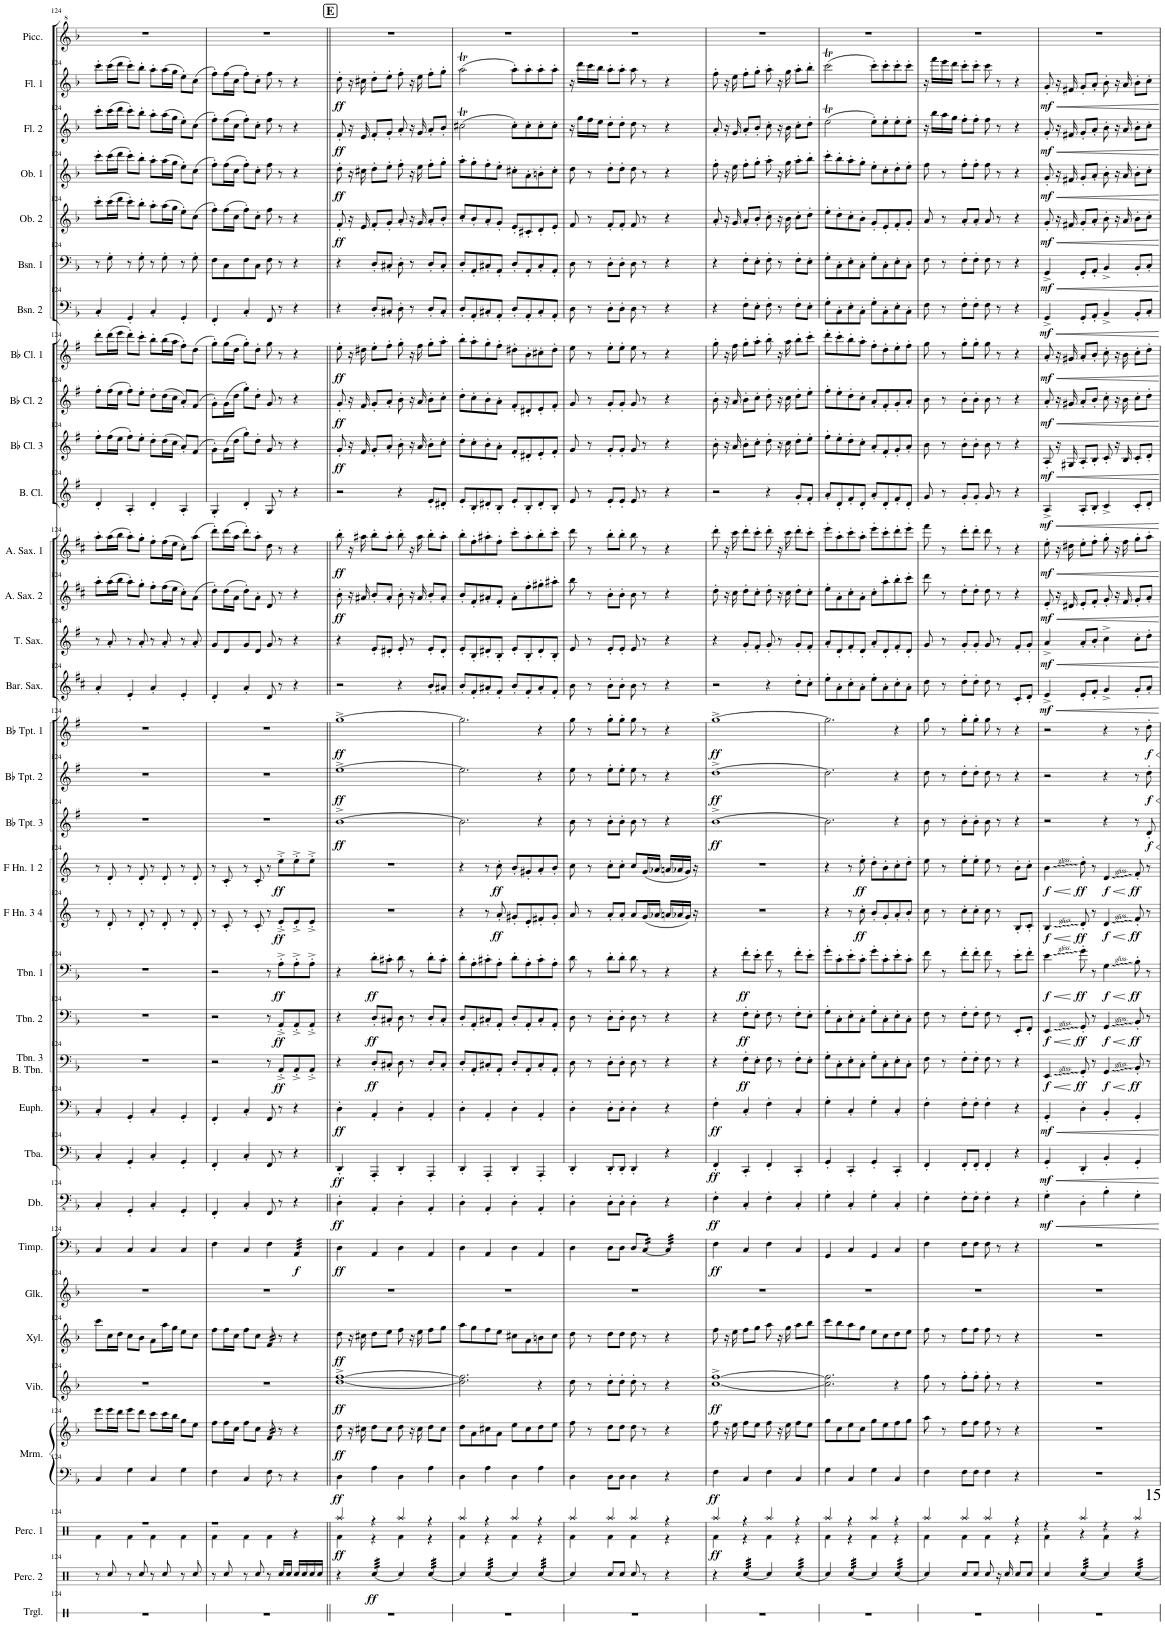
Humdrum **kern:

**kern	**kern	**dynam	**kern	**dynam	**kern	**kern	**dynam	**kern	**dynam	**kern	**dynam	**kern	**kern	**dynam	**kern	**dynam	**kern	**dynam	**kern	**dynam	**kern	**dynam	**kern	**dynam	**kern	**dynam	**kern	**dynam	**kern	**dynam	**kern	**dynam	**kern	**dynam	**kern	**dynam	**kern	**dynam	**kern	**dynam	**kern	**dynam	**kern	**dynam	**kern	**dynam	**kern	**dynam	**kern	**dynam	**kern	**dynam	**kern	**dynam	**kern	**dynam	**kern	**dynam	**kern	**dynam	**kern	**dynam	**kern	**dynam	**kern
*part34	*part33	*part33	*part32	*part32	*part31	*part31	*part31	*part30	*part30	*part29	*part29	*part28	*part27	*part27	*part26	*part26	*part25	*part25	*part24	*part24	*part23	*part23	*part22	*part22	*part21	*part21	*part20	*part20	*part19	*part19	*part18	*part18	*part17	*part17	*part16	*part16	*part15	*part15	*part14	*part14	*part13	*part13	*part12	*part12	*part11	*part11	*part10	*part10	*part9	*part9	*part8	*part8	*part7	*part7	*part6	*part6	*part5	*part5	*part4	*part4	*part3	*part3	*part2	*part2	*part1
*staff35	*staff34	*staff34	*staff33	*staff33	*staff32	*staff31	*staff31/32	*staff30	*staff30	*staff29	*staff29	*staff28	*staff27	*staff27	*staff26	*staff26	*staff25	*staff25	*staff24	*staff24	*staff23	*staff23	*staff22	*staff22	*staff21	*staff21	*staff20	*staff20	*staff19	*staff19	*staff18	*staff18	*staff17	*staff17	*staff16	*staff16	*staff15	*staff15	*staff14	*staff14	*staff13	*staff13	*staff12	*staff12	*staff11	*staff11	*staff10	*staff10	*staff9	*staff9	*staff8	*staff8	*staff7	*staff7	*staff6	*staff6	*staff5	*staff5	*staff4	*staff4	*staff3	*staff3	*staff2	*staff2	*staff1
*I"Triangle	*I"Percussion 2	*	*I"Percussion 1	*	*I"Marimba	*	*	*I"Vibraphone	*	*I"Xylophone	*	*I"Glockenspiel	*I"Timpani	*	*I"Double Bass	*	*I"Tuba	*	*I"Euphonium	*	*I"Trombone 3 &amp; Bass Trombone	*	*I"Trombone 2	*	*I"Trombone 1	*	*I"F Horn 3 &amp; 4	*	*I"F Horn 1 &amp; 2	*	*I"Bb Trumpet 3	*	*I"Bb Trumpet 2	*	*I"Bb Trumpet 1	*	*I"Baritone Saxophone	*	*I"Tenor Saxophone	*	*I"Alto Saxophone 2	*	*I"Alto Saxophone 1	*	*I"Bass Clarinet	*	*I"Bb Clarinet 3	*	*I"Bb Clarinet 2	*	*I"Bb Clarinet 1	*	*I"Bassoon 2	*	*I"Bassoon 1	*	*I"Oboe 2	*	*I"Oboe 1	*	*I"Flute 2	*	*I"Flute 1	*	*I"Piccolo
*I'Trgl.	*I'Perc. 2	*	*I'Perc. 1	*	*I'Mrm.	*	*	*I'Vib.	*	*I'Xyl.	*	*I'Glk.	*I'Timp.	*	*I'Db.	*	*I'Tba.	*	*I'Euph.	*	*I'Tbn. 3 B. Tbn.	*	*I'Tbn. 2	*	*I'Tbn. 1	*	*I'F Hn. 3 4	*	*I'F Hn. 1 2	*	*I'Bb Tpt. 3	*	*I'Bb Tpt. 2	*	*I'Bb Tpt. 1	*	*I'Bar. Sax.	*	*I'T. Sax.	*	*I'A. Sax. 2	*	*I'A. Sax. 1	*	*I'B. Cl.	*	*I'Bb Cl. 3	*	*I'Bb Cl. 2	*	*I'Bb Cl. 1	*	*I'Bsn. 2	*	*I'Bsn. 1	*	*I'Ob. 2	*	*I'Ob. 1	*	*I'Fl. 2	*	*I'Fl. 1	*	*I'Picc.
!!LO:PB:g=z
*clefX	*clefX	*	*clefX	*	*clefF4	*clefG2	*	*clefG2	*	*clefG2	*	*clefG2	*clefF4	*	*clefFv4	*	*clefF4	*	*clefF4	*	*clefF4	*	*clefF4	*	*clefF4	*	*clefG2	*	*clefG2	*	*clefG2	*	*clefG2	*	*clefG2	*	*clefG2	*	*clefG2	*	*clefG2	*	*clefG2	*	*clefG2	*	*clefG2	*	*clefG2	*	*clefG2	*	*clefF4	*	*clefF4	*	*clefG2	*	*clefG2	*	*clefG2	*	*clefG2	*	*clefG^2
*	*	*	*	*	*	*	*	*	*	*Trd-7c-12	*	*Trd-14c-24	*	*	*Trd7c12	*	*	*	*	*	*	*	*	*	*	*	*Trd4c7	*	*Trd4c7	*	*Trd1c2	*	*Trd1c2	*	*Trd1c2	*	*Trd12c21	*	*Trd8c14	*	*Trd5c9	*	*Trd5c9	*	*Trd8c14	*	*Trd1c2	*	*Trd1c2	*	*Trd1c2	*	*	*	*	*	*	*	*	*	*	*	*	*	*Trd-7c-12
*k[b-]	*k[b-]	*	*k[b-]	*	*k[b-]	*k[b-]	*	*k[b-]	*	*k[b-]	*	*k[b-]	*k[b-]	*	*k[b-]	*	*k[b-]	*	*k[b-]	*	*k[b-]	*	*k[b-]	*	*k[b-]	*	*k[]	*	*k[]	*	*k[f#]	*	*k[f#]	*	*k[f#]	*	*k[f#c#]	*	*k[f#]	*	*k[f#c#]	*	*k[f#c#]	*	*k[f#]	*	*k[f#]	*	*k[f#]	*	*k[f#]	*	*k[b-]	*	*k[b-]	*	*k[b-]	*	*k[b-]	*	*k[b-]	*	*k[b-]	*	*k[b-]
*M4/4	*M4/4	*	*M4/4	*	*M4/4	*M4/4	*	*M4/4	*	*M4/4	*	*M4/4	*M4/4	*	*M4/4	*	*M4/4	*	*M4/4	*	*M4/4	*	*M4/4	*	*M4/4	*	*M4/4	*	*M4/4	*	*M4/4	*	*M4/4	*	*M4/4	*	*M4/4	*	*M4/4	*	*M4/4	*	*M4/4	*	*M4/4	*	*M4/4	*	*M4/4	*	*M4/4	*	*M4/4	*	*M4/4	*	*M4/4	*	*M4/4	*	*M4/4	*	*M4/4	*	*M4/4
=124	=124	=124	=124	=124	=124	=124	=124	=124	=124	=124	=124	=124	=124	=124	=124	=124	=124	=124	=124	=124	=124	=124	=124	=124	=124	=124	=124	=124	=124	=124	=124	=124	=124	=124	=124	=124	=124	=124	=124	=124	=124	=124	=124	=124	=124	=124	=124	=124	=124	=124	=124	=124	=124	=124	=124	=124	=124	=124	=124	=124	=124	=124	=124	=124	=124
*	*	*	*^	*	*	*	*	*	*	*	*	*	*	*	*	*	*	*	*	*	*	*	*	*	*	*	*	*	*	*	*	*	*	*	*	*	*	*	*	*	*	*	*	*	*	*	*	*	*	*	*	*	*	*	*	*	*	*	*	*	*	*	*	*	*
1r	8r	.	1r	4Rf\	.	4C/	8eee\L	.	1r	.	8ccc\L	.	1r	4C/	.	4CC'/	.	4C'/	.	4C'/	.	1r	.	1r	.	1r	.	8r	.	8r	.	1r	.	1r	.	1r	.	4a'/	.	8r	.	8aa'\L	.	8aa'\L	.	4d'/	.	8ff#'\L	.	8ff#'\L	.	8ddd'\L	.	4C'/	.	8r	.	8ccc'\L	.	8ccc'\L	.	8ccc'\L	.	8ccc'\L	.	1r
.	8Rcc/	.	.	.	.	.	16eee\L	.	.	.	16cc\L	.	.	.	.	.	.	.	.	.	.	.	.	.	.	.	.	8d'/	.	8d'/	.	.	.	.	.	.	.	.	.	8a'/	.	(16aa\L	.	(16aa\L	.	.	.	(16ff#\L	.	(16ff#\L	.	(16ddd\L	.	.	.	8G'\	.	(16ccc\L	.	(16ccc\L	.	(16ccc\L	.	(16ccc\L	.	.
.	.	.	.	.	.	.	16ddd\JJ	.	.	.	16dd\JJ	.	.	.	.	.	.	.	.	.	.	.	.	.	.	.	.	.	.	.	.	.	.	.	.	.	.	.	.	.	.	16bb\JJ	.	16bb\JJ	.	.	.	16ee\JJ	.	16ee\JJ	.	16eee\JJ	.	.	.	.	.	16ddd\JJ	.	16ddd\JJ	.	16ddd\JJ	.	16ddd\JJ	.	.
.	8r	.	.	4Rf\	.	4G\	8eee\L	.	.	.	8cc\L	.	.	4C/	.	4GGG'/	.	4GG'/	.	4GG'/	.	.	.	.	.	.	.	8r	.	8r	.	.	.	.	.	.	.	4e'/	.	8r	.	8aa'\L)	.	8aa'\L)	.	4A'/	.	8ff#'\L)	.	8ff#'\L)	.	8ddd'\L)	.	4GG'/	.	8r	.	8ccc'\L)	.	8ccc'\L)	.	8ccc'\L)	.	8ccc'\L)	.	.
.	8Rcc/	.	.	.	.	.	8ddd\J	.	.	.	8b-\J	.	.	.	.	.	.	.	.	.	.	.	.	.	.	.	.	8d'/	.	8d'/	.	.	.	.	.	.	.	.	.	8a'/	.	8gg'\J	.	8gg'\J	.	.	.	8ee'\J	.	8ee'\J	.	8ccc'\J	.	.	.	8G'\	.	8bb-'\J	.	8bb-'\J	.	8bb-'\J	.	8bb-'\J	.	.
.	8r	.	.	4Rf\	.	4C/	8ccc\L	.	.	.	8a\L	.	.	4C/	.	4CC'/	.	4C'/	.	4C'/	.	.	.	.	.	.	.	8r	.	8r	.	.	.	.	.	.	.	4a'/	.	8r	.	8ff#'\L	.	8ff#'\L	.	4d'/	.	8dd'\L	.	8dd'\L	.	8bb'\L	.	4C'/	.	8r	.	8aa'\L	.	8aa'\L	.	8aa'\L	.	8aa'\L	.	.
.	8Rcc/	.	.	.	.	.	16ccc\L	.	.	.	16aa\L	.	.	.	.	.	.	.	.	.	.	.	.	.	.	.	.	8d'/	.	8d'/	.	.	.	.	.	.	.	.	.	8a'/	.	(16ff#\L	.	(16ff#\L	.	.	.	(16dd\L	.	(16dd\L	.	(16bb\L	.	.	.	8G'\	.	(16aa\L	.	(16aa\L	.	(16aa\L	.	(16aa\L	.	.
.	.	.	.	.	.	.	16bb-\JJ	.	.	.	16gg\JJ	.	.	.	.	.	.	.	.	.	.	.	.	.	.	.	.	.	.	.	.	.	.	.	.	.	.	.	.	.	.	16ee\JJ	.	16ee\JJ	.	.	.	16cc\JJ	.	16cc\JJ	.	16aa\JJ	.	.	.	.	.	16gg\JJ	.	16gg\JJ	.	16gg\JJ	.	16gg\JJ	.	.
.	8r	.	.	4Rf\	.	4G\	8gg\L	.	.	.	8ee\L	.	.	4C/	.	4GGG'/	.	4GG'/	.	4GG'/	.	.	.	.	.	.	.	8r	.	8r	.	.	.	.	.	.	.	4e'/	.	8r	.	8cc#'\L)	.	8cc#'\L)	.	4A'/	.	8a'/L)	.	8a'/L)	.	8ff#'\L)	.	4GG'/	.	8r	.	8ee'\L)	.	8ee'\L)	.	8ee'\L)	.	8ee'\L)	.	.
.	8Rcc/	.	.	.	.	.	8ee\J	.	.	.	8cc\J	.	.	.	.	.	.	.	.	.	.	.	.	.	.	.	.	8d'/	.	8d'/	.	.	.	.	.	.	.	.	.	8a'/	.	(8a\J	.	(8aa\J	.	.	.	(8f#/J	.	(8f#/J	.	(8dd\J	.	.	.	8G'\	.	(8cc\J	.	(8cc\J	.	(8cc\J	.	(8cc\J	.	.
=125	=125	=125	=125	=125	=125	=125	=125	=125	=125	=125	=125	=125	=125	=125	=125	=125	=125	=125	=125	=125	=125	=125	=125	=125	=125	=125	=125	=125	=125	=125	=125	=125	=125	=125	=125	=125	=125	=125	=125	=125	=125	=125	=125	=125	=125	=125	=125	=125	=125	=125	=125	=125	=125	=125	=125	=125	=125	=125	=125	=125	=125	=125	=125	=125	=125	=125
1r	8r	.	1r	4Rf\	.	4F\	8ff\L	.	1r	.	8ff\L	.	1r	4F\	.	4FFF'/	.	4FF'/	.	4FF'/	.	2r	.	2r	.	2r	.	8r	.	8r	.	1r	.	1r	.	1r	.	4d'/	.	8g/L	.	8dd'\L)	.	8ddd'\L)	.	4G'/	.	8g'\L)	.	8g'\L)	.	8gg'\L)	.	4FF'/	.	8F\L	.	8ff'\L)	.	8ff'\L)	.	8ff'\L)	.	8ff'\L)	.	1r
.	8Rcc/	.	.	.	.	.	16ff\L	.	.	.	16ff\L	.	.	.	.	.	.	.	.	.	.	.	.	.	.	.	.	8c'/	.	8c'/	.	.	.	.	.	.	.	.	.	8d/	.	(16dd\L	.	(16ddd\L	.	.	.	(16g\L	.	(16g\L	.	(16gg\L	.	.	.	8C\	.	(16ff\L	.	(16ff\L	.	(16ff\L	.	(16ff\L	.	.
.	.	.	.	.	.	.	16cc\JJ	.	.	.	16cc\JJ	.	.	.	.	.	.	.	.	.	.	.	.	.	.	.	.	.	.	.	.	.	.	.	.	.	.	.	.	.	.	16a\JJ	.	16aa\JJ	.	.	.	16dd\JJ	.	16dd\JJ	.	16dd\JJ	.	.	.	.	.	16cc\JJ	.	16cc\JJ	.	16cc\JJ	.	16cc\JJ	.	.
.	8r	.	.	4Rf\	.	4C/	8ff\L	.	.	.	8ff\L	.	.	4C/	.	4CC'/	.	4C'/	.	4C'/	.	.	.	.	.	.	.	8r	.	8r	.	.	.	.	.	.	.	4a'/	.	8g/	.	8dd'\L)	.	8ddd'\L)	.	4d'/	.	8gg'\L)	.	8gg'\L)	.	8gg'\L)	.	4C'/	.	8F\	.	8ff'\L)	.	8ff'\L)	.	8ff'\L)	.	8ff'\L)	.	.
.	8Rcc/	.	.	.	.	.	8cc\J	.	.	.	8cc\J	.	.	.	.	.	.	.	.	.	.	.	.	.	.	.	.	8c'/	.	8c'/	.	.	.	.	.	.	.	.	.	8d/J	.	8a'\J	.	8aa'\J	.	.	.	8dd'\J	.	8dd'\J	.	8dd'\J	.	.	.	8C\J	.	8cc'\J	.	8cc'\J	.	8cc'\J	.	8cc'\J	.	.
*	*	*	*	*	*	*	*tremolo	*	*	*	*	*	*	*	*	*	*	*	*	*	*	*	*	*	*	*	*	*	*	*	*	*	*	*	*	*	*	*	*	*	*	*	*	*	*	*	*	*	*	*	*	*	*	*	*	*	*	*	*	*	*	*	*	*	*	*
*	*	*	*	*	*	*	*	*	*	*	*tremolo	*	*	*	*	*	*	*	*	*	*	*	*	*	*	*	*	*	*	*	*	*	*	*	*	*	*	*	*	*	*	*	*	*	*	*	*	*	*	*	*	*	*	*	*	*	*	*	*	*	*	*	*	*	*	*
.	8r	.	.	4Rf\	.	8F\	32f/	.	.	.	32f/	.	.	4F\	.	8FFF/	.	8FF/	.	8FF/	.	8r	.	8r	.	8r	.	8r	.	8r	.	.	.	.	.	.	.	8d/	.	8g/	.	8d/	.	8dd\	.	8G/	.	8g/	.	8g/	.	8gg\	.	8FF/	.	8F\	.	8ff\	.	8ff\	.	8ff\	.	8ff\	.	.
.	.	.	.	.	.	.	32f/	.	.	.	32f/	.	.	.	.	.	.	.	.	.	.	.	.	.	.	.	.	.	.	.	.	.	.	.	.	.	.	.	.	.	.	.	.	.	.	.	.	.	.	.	.	.	.	.	.	.	.	.	.	.	.	.	.	.	.	.
.	.	.	.	.	.	.	32f/	.	.	.	32f/	.	.	.	.	.	.	.	.	.	.	.	.	.	.	.	.	.	.	.	.	.	.	.	.	.	.	.	.	.	.	.	.	.	.	.	.	.	.	.	.	.	.	.	.	.	.	.	.	.	.	.	.	.	.	.
.	.	.	.	.	.	.	32f/	.	.	.	32f/	.	.	.	.	.	.	.	.	.	.	.	.	.	.	.	.	.	.	.	.	.	.	.	.	.	.	.	.	.	.	.	.	.	.	.	.	.	.	.	.	.	.	.	.	.	.	.	.	.	.	.	.	.	.	.
*	*	*	*	*	*	*	*	*	*	*	*Xtremolo	*	*	*	*	*	*	*	*	*	*	*	*	*	*	*	*	*	*	*	*	*	*	*	*	*	*	*	*	*	*	*	*	*	*	*	*	*	*	*	*	*	*	*	*	*	*	*	*	*	*	*	*	*	*	*
*	*	*	*	*	*	*	*Xtremolo	*	*	*	*	*	*	*	*	*	*	*	*	*	*	*	*	*	*	*	*	*	*	*	*	*	*	*	*	*	*	*	*	*	*	*	*	*	*	*	*	*	*	*	*	*	*	*	*	*	*	*	*	*	*	*	*	*	*	*
!	!	!	!	!	!	!	!	!	!	!	!	!	!	!	!	!	!	!	!	!	!	!	!LO:DY:b	!	!LO:DY:b	!	!LO:DY:b	!	!LO:DY:b	!	!LO:DY:b	!	!	!	!	!	!	!	!	!	!	!	!	!	!	!	!	!	!	!	!	!	!	!	!	!	!	!	!	!	!	!	!	!	!	!
.	16Rcc/LL	.	.	.	.	8r	8r	.	.	.	8r	.	.	.	.	8r	.	8r	.	8r	.	8AA'^/L	ff	8AA'^/L	ff	8A'^\L	ff	8e'^/L	ff	8ee'^\L	ff	.	.	.	.	.	.	8r	.	8r	.	8r	.	8r	.	8r	.	8r	.	8r	.	8r	.	8r	.	8r	.	8r	.	8r	.	8r	.	8r	.	.
.	16Rcc/JJ	.	.	.	.	.	.	.	.	.	.	.	.	.	.	.	.	.	.	.	.	.	.	.	.	.	.	.	.	.	.	.	.	.	.	.	.	.	.	.	.	.	.	.	.	.	.	.	.	.	.	.	.	.	.	.	.	.	.	.	.	.	.	.	.	.
!	!	!	!	!	!	!	!	!	!	!	!	!	!	!	!LO:DY:b	!	!	!	!	!	!	!	!	!	!	!	!	!	!	!	!	!	!	!	!	!	!	!	!	!	!	!	!	!	!	!	!	!	!	!	!	!	!	!	!	!	!	!	!	!	!	!	!	!	!	!
*	*	*	*	*	*	*	*	*	*	*	*	*	*	*tremolo	*	*	*	*	*	*	*	*	*	*	*	*	*	*	*	*	*	*	*	*	*	*	*	*	*	*	*	*	*	*	*	*	*	*	*	*	*	*	*	*	*	*	*	*	*	*	*	*	*	*	*	*
.	16Rcc/LL	.	.	4r	.	4r	4r	.	.	.	4r	.	.	32AA/LLL	f	4r	.	4r	.	4r	.	8AA'^/	.	8AA'^/	.	8A'^\	.	8e'^/	.	8ee'^\	.	.	.	.	.	.	.	4r	.	4r	.	4r	.	4r	.	4r	.	4r	.	4r	.	4r	.	4r	.	4r	.	4r	.	4r	.	4r	.	4r	.	.
.	.	.	.	.	.	.	.	.	.	.	.	.	.	32AA/	.	.	.	.	.	.	.	.	.	.	.	.	.	.	.	.	.	.	.	.	.	.	.	.	.	.	.	.	.	.	.	.	.	.	.	.	.	.	.	.	.	.	.	.	.	.	.	.	.	.	.	.
.	16Rcc/	.	.	.	.	.	.	.	.	.	.	.	.	32AA/	.	.	.	.	.	.	.	.	.	.	.	.	.	.	.	.	.	.	.	.	.	.	.	.	.	.	.	.	.	.	.	.	.	.	.	.	.	.	.	.	.	.	.	.	.	.	.	.	.	.	.	.
.	.	.	.	.	.	.	.	.	.	.	.	.	.	32AA/	.	.	.	.	.	.	.	.	.	.	.	.	.	.	.	.	.	.	.	.	.	.	.	.	.	.	.	.	.	.	.	.	.	.	.	.	.	.	.	.	.	.	.	.	.	.	.	.	.	.	.	.
.	16Rcc/	.	.	.	.	.	.	.	.	.	.	.	.	32AA/	.	.	.	.	.	.	.	8AA'^/J	.	8AA'^/J	.	8A'^\J	.	8e'^/J	.	8ee'^\J	.	.	.	.	.	.	.	.	.	.	.	.	.	.	.	.	.	.	.	.	.	.	.	.	.	.	.	.	.	.	.	.	.	.	.	.
.	.	.	.	.	.	.	.	.	.	.	.	.	.	32AA/	.	.	.	.	.	.	.	.	.	.	.	.	.	.	.	.	.	.	.	.	.	.	.	.	.	.	.	.	.	.	.	.	.	.	.	.	.	.	.	.	.	.	.	.	.	.	.	.	.	.	.	.
.	16Rcc/JJ	.	.	.	.	.	.	.	.	.	.	.	.	32AA/	.	.	.	.	.	.	.	.	.	.	.	.	.	.	.	.	.	.	.	.	.	.	.	.	.	.	.	.	.	.	.	.	.	.	.	.	.	.	.	.	.	.	.	.	.	.	.	.	.	.	.	.
.	.	.	.	.	.	.	.	.	.	.	.	.	.	32AA/JJJ	.	.	.	.	.	.	.	.	.	.	.	.	.	.	.	.	.	.	.	.	.	.	.	.	.	.	.	.	.	.	.	.	.	.	.	.	.	.	.	.	.	.	.	.	.	.	.	.	.	.	.	.
*	*	*	*	*	*	*	*	*	*	*	*	*	*	*Xtremolo	*	*	*	*	*	*	*	*	*	*	*	*	*	*	*	*	*	*	*	*	*	*	*	*	*	*	*	*	*	*	*	*	*	*	*	*	*	*	*	*	*	*	*	*	*	*	*	*	*	*	*	*
!!LO:REH:place=s1:a:B:cj:fs=14:t=E
=126||	=126||	=126||	=126||	=126||	=126||	=126||	=126||	=126||	=126||	=126||	=126||	=126||	=126||	=126||	=126||	=126||	=126||	=126||	=126||	=126||	=126||	=126||	=126||	=126||	=126||	=126||	=126||	=126||	=126||	=126||	=126||	=126||	=126||	=126||	=126||	=126||	=126||	=126||	=126||	=126||	=126||	=126||	=126||	=126||	=126||	=126||	=126||	=126||	=126||	=126||	=126||	=126||	=126||	=126||	=126||	=126||	=126||	=126||	=126||	=126||	=126||	=126||	=126||	=126||	=126||	=126||
!	!	!	!	!	!LO:DY:b	!	!	!LO:DY:b=2	!	!	!	!	!	!	!	!	!	!	!	!	!	!	!	!	!	!	!	!	!	!	!	!	!	!	!	!	!	!	!	!	!	!	!	!	!	!	!	!	!	!	!	!	!	!	!	!	!	!	!	!	!	!	!	!	!	!
!	!	!	!	!	!	!	!	!LO:DY:n=1:b	!	!LO:DY:b	!	!LO:DY:b	!	!	!LO:DY:b	!	!LO:DY:b	!	!LO:DY:b	!	!LO:DY:b	!	!	!	!	!	!	!	!	!	!	!	!LO:DY:b	!	!LO:DY:b	!	!LO:DY:b	!	!	!	!	!	!LO:DY:b	!	!LO:DY:b	!	!	!	!LO:DY:b	!	!LO:DY:b	!	!LO:DY:b	!	!	!	!	!	!LO:DY:b	!	!LO:DY:b	!	!LO:DY:b	!	!LO:DY:b	!
1r	4r	.	4Raa/	4Rf\	ff	4D\	8dd\	ff ff	[1dd^ [1ff^	ff	8dd\	ff	1r	4D\	ff	4DD'\	ff	4DD'/	ff	4D'\	ff	4r	.	4r	.	4r	.	1r	.	1r	.	[1b^	ff	[1ee^	ff	[1gg^	ff	2r	.	4r	.	8b'\	ff	8bb'\	ff	2r	.	8g'/	ff	8g'/	ff	8ee'\	ff	4r	.	4r	.	8f'/	ff	8dd'\	ff	8f'/	ff	8dd'\	ff	1r
.	.	.	.	.	.	.	16r	.	.	.	16r	.	.	.	.	.	.	.	.	.	.	.	.	.	.	.	.	.	.	.	.	.	.	.	.	.	.	.	.	.	.	16r	.	16r	.	.	.	16r	.	16r	.	16r	.	.	.	.	.	16r	.	16r	.	16r	.	16r	.	.
.	.	.	.	.	.	.	16cc#X\	.	.	.	16cc#X\	.	.	.	.	.	.	.	.	.	.	.	.	.	.	.	.	.	.	.	.	.	.	.	.	.	.	.	.	.	.	16a#X/	.	16aa#X\	.	.	.	16f#/	.	16f#/	.	16dd#X\	.	.	.	.	.	16e/	.	16cc#X\	.	16e/	.	16cc#X\	.	.
!	!	!LO:DY:b	!	!	!	!	!	!	!	!	!	!	!	!	!	!	!	!	!	!	!	!	!LO:DY:b	!	!LO:DY:b	!	!LO:DY:b	!	!	!	!	!	!	!	!	!	!	!	!	!	!	!	!	!	!	!	!	!	!	!	!	!	!	!	!	!	!	!	!	!	!	!	!	!	!	!
*	*tremolo	*	*	*	*	*	*	*	*	*	*	*	*	*	*	*	*	*	*	*	*	*	*	*	*	*	*	*	*	*	*	*	*	*	*	*	*	*	*	*	*	*	*	*	*	*	*	*	*	*	*	*	*	*	*	*	*	*	*	*	*	*	*	*	*	*
.	[32Rcc/LLL	ff	4r	4r	.	4A\	8dd\L	.	.	.	8dd\L	.	.	4AA/	.	4AAA'/	.	4AAA'/	.	4AA'/	.	8D'/L	ff	8D'/L	ff	8d'\L	ff	.	.	.	.	.	.	.	.	.	.	.	.	8e'/L	.	8b'/L	.	8bb'\L	.	.	.	8g'/L	.	8g'/L	.	8ee'\L	.	8D'/L	.	8D'/L	.	8f'/L	.	8dd'\L	.	8f'/L	.	8dd'\L	.	.
.	32Rcc/	.	.	.	.	.	.	.	.	.	.	.	.	.	.	.	.	.	.	.	.	.	.	.	.	.	.	.	.	.	.	.	.	.	.	.	.	.	.	.	.	.	.	.	.	.	.	.	.	.	.	.	.	.	.	.	.	.	.	.	.	.	.	.	.	.
.	32Rcc/	.	.	.	.	.	.	.	.	.	.	.	.	.	.	.	.	.	.	.	.	.	.	.	.	.	.	.	.	.	.	.	.	.	.	.	.	.	.	.	.	.	.	.	.	.	.	.	.	.	.	.	.	.	.	.	.	.	.	.	.	.	.	.	.	.
.	32Rcc/	.	.	.	.	.	.	.	.	.	.	.	.	.	.	.	.	.	.	.	.	.	.	.	.	.	.	.	.	.	.	.	.	.	.	.	.	.	.	.	.	.	.	.	.	.	.	.	.	.	.	.	.	.	.	.	.	.	.	.	.	.	.	.	.	.
.	32Rcc/	.	.	.	.	.	8cc#\J	.	.	.	8ee\J	.	.	.	.	.	.	.	.	.	.	8C#X'/J	.	8C#X'/J	.	8c#X'\J	.	.	.	.	.	.	.	.	.	.	.	.	.	8d#X'/J	.	8a#'/J	.	8aa#'\J	.	.	.	8a'/J	.	8a'/J	.	8ff#'\J	.	8C#X'/J	.	8C#X'/J	.	8g'/J	.	8ee'\J	.	8g'/J	.	8ee'\J	.	.
.	32Rcc/	.	.	.	.	.	.	.	.	.	.	.	.	.	.	.	.	.	.	.	.	.	.	.	.	.	.	.	.	.	.	.	.	.	.	.	.	.	.	.	.	.	.	.	.	.	.	.	.	.	.	.	.	.	.	.	.	.	.	.	.	.	.	.	.	.
.	32Rcc/	.	.	.	.	.	.	.	.	.	.	.	.	.	.	.	.	.	.	.	.	.	.	.	.	.	.	.	.	.	.	.	.	.	.	.	.	.	.	.	.	.	.	.	.	.	.	.	.	.	.	.	.	.	.	.	.	.	.	.	.	.	.	.	.	.
.	32Rcc/JJJ	.	.	.	.	.	.	.	.	.	.	.	.	.	.	.	.	.	.	.	.	.	.	.	.	.	.	.	.	.	.	.	.	.	.	.	.	.	.	.	.	.	.	.	.	.	.	.	.	.	.	.	.	.	.	.	.	.	.	.	.	.	.	.	.	.
*	*Xtremolo	*	*	*	*	*	*	*	*	*	*	*	*	*	*	*	*	*	*	*	*	*	*	*	*	*	*	*	*	*	*	*	*	*	*	*	*	*	*	*	*	*	*	*	*	*	*	*	*	*	*	*	*	*	*	*	*	*	*	*	*	*	*	*	*	*
.	4Rcc/]	.	4Raa/	4Rf\	.	4D\	8dd\	.	.	.	8ff\	.	.	4D\	.	4DD'\	.	4DD'/	.	4D'\	.	8D\	.	8D\	.	8d\	.	.	.	.	.	.	.	.	.	.	.	4r	.	8e'/	.	8b'\	.	8bb'\	.	4r	.	8b'\	.	8b'\	.	8gg'\	.	8D'\	.	8D'\	.	8a'/	.	8ff'\	.	8a'/	.	8ff'\	.	.
.	.	.	.	.	.	.	16r	.	.	.	16r	.	.	.	.	.	.	.	.	.	.	8r	.	8r	.	8r	.	.	.	.	.	.	.	.	.	.	.	.	.	8r	.	16r	.	16r	.	.	.	16r	.	16r	.	16r	.	8r	.	8r	.	16r	.	16r	.	16r	.	16r	.	.
.	.	.	.	.	.	.	16cc#\	.	.	.	16ee\	.	.	.	.	.	.	.	.	.	.	.	.	.	.	.	.	.	.	.	.	.	.	.	.	.	.	.	.	.	.	16a#/	.	16aa#\	.	.	.	16a/	.	16a/	.	16ff#\	.	.	.	.	.	16g/	.	16ee\	.	16g/	.	16ee\	.	.
*	*tremolo	*	*	*	*	*	*	*	*	*	*	*	*	*	*	*	*	*	*	*	*	*	*	*	*	*	*	*	*	*	*	*	*	*	*	*	*	*	*	*	*	*	*	*	*	*	*	*	*	*	*	*	*	*	*	*	*	*	*	*	*	*	*	*	*	*
.	[32Rcc/LLL	.	4r	4r	.	4A\	8dd\L	.	.	.	8ff\L	.	.	4AA/	.	4AAA'/	.	4AAA'/	.	4AA'/	.	8D'/L	.	8D'/L	.	8d'\L	.	.	.	.	.	.	.	.	.	.	.	8b'/L	.	8e'/L	.	8b'/L	.	8bb'\L	.	8e'/L	.	8b'\L	.	8b'\L	.	8gg'\L	.	8D'/L	.	8D'/L	.	8a'/L	.	8ff'\L	.	8a'/L	.	8ff'\L	.	.
.	32Rcc/	.	.	.	.	.	.	.	.	.	.	.	.	.	.	.	.	.	.	.	.	.	.	.	.	.	.	.	.	.	.	.	.	.	.	.	.	.	.	.	.	.	.	.	.	.	.	.	.	.	.	.	.	.	.	.	.	.	.	.	.	.	.	.	.	.
.	32Rcc/	.	.	.	.	.	.	.	.	.	.	.	.	.	.	.	.	.	.	.	.	.	.	.	.	.	.	.	.	.	.	.	.	.	.	.	.	.	.	.	.	.	.	.	.	.	.	.	.	.	.	.	.	.	.	.	.	.	.	.	.	.	.	.	.	.
.	32Rcc/	.	.	.	.	.	.	.	.	.	.	.	.	.	.	.	.	.	.	.	.	.	.	.	.	.	.	.	.	.	.	.	.	.	.	.	.	.	.	.	.	.	.	.	.	.	.	.	.	.	.	.	.	.	.	.	.	.	.	.	.	.	.	.	.	.
.	32Rcc/	.	.	.	.	.	8cc#\J	.	.	.	8gg\J	.	.	.	.	.	.	.	.	.	.	8C#'/J	.	8C#'/J	.	8c#'\J	.	.	.	.	.	.	.	.	.	.	.	8a#X'/J	.	8d#'/J	.	8a#'/J	.	8aa#'\J	.	8d#X'/J	.	8cc'\J	.	8cc'\J	.	8aa'\J	.	8C#'/J	.	8C#'/J	.	8b-'/J	.	8gg'\J	.	8b-'/J	.	8gg'\J	.	.
.	32Rcc/	.	.	.	.	.	.	.	.	.	.	.	.	.	.	.	.	.	.	.	.	.	.	.	.	.	.	.	.	.	.	.	.	.	.	.	.	.	.	.	.	.	.	.	.	.	.	.	.	.	.	.	.	.	.	.	.	.	.	.	.	.	.	.	.	.
.	32Rcc/	.	.	.	.	.	.	.	.	.	.	.	.	.	.	.	.	.	.	.	.	.	.	.	.	.	.	.	.	.	.	.	.	.	.	.	.	.	.	.	.	.	.	.	.	.	.	.	.	.	.	.	.	.	.	.	.	.	.	.	.	.	.	.	.	.
.	32Rcc/JJJ	.	.	.	.	.	.	.	.	.	.	.	.	.	.	.	.	.	.	.	.	.	.	.	.	.	.	.	.	.	.	.	.	.	.	.	.	.	.	.	.	.	.	.	.	.	.	.	.	.	.	.	.	.	.	.	.	.	.	.	.	.	.	.	.	.
*	*Xtremolo	*	*	*	*	*	*	*	*	*	*	*	*	*	*	*	*	*	*	*	*	*	*	*	*	*	*	*	*	*	*	*	*	*	*	*	*	*	*	*	*	*	*	*	*	*	*	*	*	*	*	*	*	*	*	*	*	*	*	*	*	*	*	*	*	*
=127	=127	=127	=127	=127	=127	=127	=127	=127	=127	=127	=127	=127	=127	=127	=127	=127	=127	=127	=127	=127	=127	=127	=127	=127	=127	=127	=127	=127	=127	=127	=127	=127	=127	=127	=127	=127	=127	=127	=127	=127	=127	=127	=127	=127	=127	=127	=127	=127	=127	=127	=127	=127	=127	=127	=127	=127	=127	=127	=127	=127	=127	=127	=127	=127	=127	=127
1r	4Rcc/]	.	4Raa/	4Rf\	.	4D\	8dd\L	.	2.dd\] 2.ff\]	.	8aa\L	.	1r	4D\	.	4DD'\	.	4DD'/	.	4D'\	.	8D'/L	.	8D'/L	.	8d'\L	.	4r	.	4r	.	2.b\]	.	2.ee\]	.	2.gg\]	.	8b'/L	.	8e'/L	.	8b'/L	.	8bb'\L	.	8e'/L	.	8dd'\L	.	8dd'\L	.	8bb'\L	.	8D'/L	.	8D'/L	.	8cc'/L	.	8aa'\L	.	(2cc#Xt\	.	(2aat\	.	1r
.	.	.	.	.	.	.	8a\	.	.	.	8gg\	.	.	.	.	.	.	.	.	.	.	8AA'/	.	8AA'/	.	8A'\	.	.	.	.	.	.	.	.	.	.	.	8f#'/	.	8B'/	.	8f#'/	.	8ff#'\	.	8B'/	.	8cc'\	.	8cc'\	.	8aa'\	.	8AA'/	.	8AA'/	.	8b-'/	.	8gg'\	.	.	.	.	.	.
*	*tremolo	*	*	*	*	*	*	*	*	*	*	*	*	*	*	*	*	*	*	*	*	*	*	*	*	*	*	*	*	*	*	*	*	*	*	*	*	*	*	*	*	*	*	*	*	*	*	*	*	*	*	*	*	*	*	*	*	*	*	*	*	*	*	*	*	*
.	[32Rcc/LLL	.	4r	4r	.	4A\	8cc#X\	.	.	.	8ff\	.	.	4AA/	.	4AAA'/	.	4AAA'/	.	4AA'/	.	8C#X'/	.	8C#X'/	.	8c#X'\	.	8r	.	8r	.	.	.	.	.	.	.	8a#X'/	.	8d#X'/	.	8a#X'/	.	8aa#X'\	.	8d#X'/	.	8b'\	.	8b'\	.	8gg'\	.	8C#X'/	.	8C#X'/	.	8a'/	.	8ff'\	.	.	.	.	.	.
.	32Rcc/	.	.	.	.	.	.	.	.	.	.	.	.	.	.	.	.	.	.	.	.	.	.	.	.	.	.	.	.	.	.	.	.	.	.	.	.	.	.	.	.	.	.	.	.	.	.	.	.	.	.	.	.	.	.	.	.	.	.	.	.	.	.	.	.	.
.	32Rcc/	.	.	.	.	.	.	.	.	.	.	.	.	.	.	.	.	.	.	.	.	.	.	.	.	.	.	.	.	.	.	.	.	.	.	.	.	.	.	.	.	.	.	.	.	.	.	.	.	.	.	.	.	.	.	.	.	.	.	.	.	.	.	.	.	.
.	32Rcc/	.	.	.	.	.	.	.	.	.	.	.	.	.	.	.	.	.	.	.	.	.	.	.	.	.	.	.	.	.	.	.	.	.	.	.	.	.	.	.	.	.	.	.	.	.	.	.	.	.	.	.	.	.	.	.	.	.	.	.	.	.	.	.	.	.
!	!	!	!	!	!	!	!	!	!	!	!	!	!	!	!	!	!	!	!	!	!	!	!	!	!	!	!	!	!LO:DY:b	!	!LO:DY:b	!	!	!	!	!	!	!	!	!	!	!	!	!	!	!	!	!	!	!	!	!	!	!	!	!	!	!	!	!	!	!	!	!	!	!
.	32Rcc/	.	.	.	.	.	8a\J	.	.	.	8ee\J	.	.	.	.	.	.	.	.	.	.	8AA'/J	.	8AA'/J	.	8A'\J	.	8a'/	ff	8cc'\	ff	.	.	.	.	.	.	8f#'/J	.	8B'/J	.	8f#'/J	.	8ff#'\J	.	8B'/J	.	8a'\J	.	8a'\J	.	8ff#'\J	.	8AA'/J	.	8AA'/J	.	8g'/J	.	8ee'\J	.	.	.	.	.	.
.	32Rcc/	.	.	.	.	.	.	.	.	.	.	.	.	.	.	.	.	.	.	.	.	.	.	.	.	.	.	.	.	.	.	.	.	.	.	.	.	.	.	.	.	.	.	.	.	.	.	.	.	.	.	.	.	.	.	.	.	.	.	.	.	.	.	.	.	.
.	32Rcc/	.	.	.	.	.	.	.	.	.	.	.	.	.	.	.	.	.	.	.	.	.	.	.	.	.	.	.	.	.	.	.	.	.	.	.	.	.	.	.	.	.	.	.	.	.	.	.	.	.	.	.	.	.	.	.	.	.	.	.	.	.	.	.	.	.
.	32Rcc/JJJ	.	.	.	.	.	.	.	.	.	.	.	.	.	.	.	.	.	.	.	.	.	.	.	.	.	.	.	.	.	.	.	.	.	.	.	.	.	.	.	.	.	.	.	.	.	.	.	.	.	.	.	.	.	.	.	.	.	.	.	.	.	.	.	.	.
*	*Xtremolo	*	*	*	*	*	*	*	*	*	*	*	*	*	*	*	*	*	*	*	*	*	*	*	*	*	*	*	*	*	*	*	*	*	*	*	*	*	*	*	*	*	*	*	*	*	*	*	*	*	*	*	*	*	*	*	*	*	*	*	*	*	*	*	*	*
.	4Rcc/]	.	4Raa/	4Rf\	.	4D\	8ee\L	.	.	.	8cc#X\L	.	.	4D\	.	4DD'\	.	4DD'/	.	4D'\	.	8D'/L	.	8D'/L	.	8d'\L	.	8g#X'/L	.	8b'/L	.	.	.	.	.	.	.	8b'/L	.	8e'/L	.	8a#'\L	.	8ccc#'\L	.	8e'/L	.	8f#'/L	.	8f#'/L	.	8dd#X'\L	.	8D'/L	.	8D'/L	.	8e'/L	.	8cc#X'\L	.	8cc#'\L)	.	8aa'\L)	.	.
.	.	.	.	.	.	.	8cc#\	.	.	.	8a\	.	.	.	.	.	.	.	.	.	.	8AA'/	.	8AA'/	.	8A'\	.	8e'/	.	8g#X'/	.	.	.	.	.	.	.	8f#'/	.	8B'/	.	8ff#'\	.	8aa#'\	.	8B'/	.	8d#X'/	.	8d#X'/	.	8b'\	.	8AA'/	.	8AA'/	.	8c#X'/	.	8a'\	.	8cc#'\	.	8aa'\	.	.
*	*tremolo	*	*	*	*	*	*	*	*	*	*	*	*	*	*	*	*	*	*	*	*	*	*	*	*	*	*	*	*	*	*	*	*	*	*	*	*	*	*	*	*	*	*	*	*	*	*	*	*	*	*	*	*	*	*	*	*	*	*	*	*	*	*	*	*	*
.	[32Rcc/LLL	.	4r	4r	.	4A\	8dd\	.	4r	.	8bn\	.	.	4AA/	.	4AAA'/	.	4AAA'/	.	4AA'/	.	8C#'/	.	8C#'/	.	8c#'\	.	8f#X'/	.	8a'/	.	4r	.	4r	.	4r	.	8a#'/	.	8d#'/	.	8gg#X'\	.	8bb'\	.	8d#'/	.	8e'/	.	8e'/	.	8cc#X'\	.	8C#'/	.	8C#'/	.	8d'/	.	8bn'\	.	8cc#'\	.	8aa'\	.	.
.	32Rcc/	.	.	.	.	.	.	.	.	.	.	.	.	.	.	.	.	.	.	.	.	.	.	.	.	.	.	.	.	.	.	.	.	.	.	.	.	.	.	.	.	.	.	.	.	.	.	.	.	.	.	.	.	.	.	.	.	.	.	.	.	.	.	.	.	.
.	32Rcc/	.	.	.	.	.	.	.	.	.	.	.	.	.	.	.	.	.	.	.	.	.	.	.	.	.	.	.	.	.	.	.	.	.	.	.	.	.	.	.	.	.	.	.	.	.	.	.	.	.	.	.	.	.	.	.	.	.	.	.	.	.	.	.	.	.
.	32Rcc/	.	.	.	.	.	.	.	.	.	.	.	.	.	.	.	.	.	.	.	.	.	.	.	.	.	.	.	.	.	.	.	.	.	.	.	.	.	.	.	.	.	.	.	.	.	.	.	.	.	.	.	.	.	.	.	.	.	.	.	.	.	.	.	.	.
.	32Rcc/	.	.	.	.	.	8ee\J	.	.	.	8cc#\J	.	.	.	.	.	.	.	.	.	.	8AA'/J	.	8AA'/J	.	8A'\J	.	8g#'/J	.	8b'/J	.	.	.	.	.	.	.	8f#'/J	.	8B'/J	.	8aa#X'\J	.	8ccc#'\J	.	8B'/J	.	8f#'/J	.	8f#'/J	.	8dd#'\J	.	8AA'/J	.	8AA'/J	.	8e'/J	.	8cc#'\J	.	8cc#'\J	.	8aa'\J	.	.
.	32Rcc/	.	.	.	.	.	.	.	.	.	.	.	.	.	.	.	.	.	.	.	.	.	.	.	.	.	.	.	.	.	.	.	.	.	.	.	.	.	.	.	.	.	.	.	.	.	.	.	.	.	.	.	.	.	.	.	.	.	.	.	.	.	.	.	.	.
.	32Rcc/	.	.	.	.	.	.	.	.	.	.	.	.	.	.	.	.	.	.	.	.	.	.	.	.	.	.	.	.	.	.	.	.	.	.	.	.	.	.	.	.	.	.	.	.	.	.	.	.	.	.	.	.	.	.	.	.	.	.	.	.	.	.	.	.	.
.	32Rcc/JJJ	.	.	.	.	.	.	.	.	.	.	.	.	.	.	.	.	.	.	.	.	.	.	.	.	.	.	.	.	.	.	.	.	.	.	.	.	.	.	.	.	.	.	.	.	.	.	.	.	.	.	.	.	.	.	.	.	.	.	.	.	.	.	.	.	.
*	*Xtremolo	*	*	*	*	*	*	*	*	*	*	*	*	*	*	*	*	*	*	*	*	*	*	*	*	*	*	*	*	*	*	*	*	*	*	*	*	*	*	*	*	*	*	*	*	*	*	*	*	*	*	*	*	*	*	*	*	*	*	*	*	*	*	*	*	*
=128	=128	=128	=128	=128	=128	=128	=128	=128	=128	=128	=128	=128	=128	=128	=128	=128	=128	=128	=128	=128	=128	=128	=128	=128	=128	=128	=128	=128	=128	=128	=128	=128	=128	=128	=128	=128	=128	=128	=128	=128	=128	=128	=128	=128	=128	=128	=128	=128	=128	=128	=128	=128	=128	=128	=128	=128	=128	=128	=128	=128	=128	=128	=128	=128	=128	=128
1r	4Rcc/]	.	4Raa/	4Rf\	.	4D\	8ff\	.	8dd\	.	8dd\	.	1r	4D\	.	4DD'\	.	4DD'/	.	4D'\	.	8D\	.	8D\	.	8d\	.	8a/	.	8cc\	.	8b\	.	8ee\	.	8gg\	.	8b\	.	8e/	.	8bb\	.	8ddd\	.	8e/	.	8g/	.	8g/	.	8ee\	.	8D\	.	8D\	.	8f/	.	8dd\	.	16r	.	16r	.	1r
.	.	.	.	.	.	.	.	.	.	.	.	.	.	.	.	.	.	.	.	.	.	.	.	.	.	.	.	.	.	.	.	.	.	.	.	.	.	.	.	.	.	.	.	.	.	.	.	.	.	.	.	.	.	.	.	.	.	.	.	.	.	16gg\LL	.	16ddd\LL	.	.
.	.	.	.	.	.	.	8r	.	8r	.	8r	.	.	.	.	.	.	.	.	.	.	8r	.	8r	.	8r	.	8r	.	8r	.	8r	.	8r	.	8r	.	8r	.	8r	.	8r	.	8r	.	8r	.	8r	.	8r	.	8r	.	8r	.	8r	.	8r	.	8r	.	16ff\	.	16ccc\	.	.
.	.	.	.	.	.	.	.	.	.	.	.	.	.	.	.	.	.	.	.	.	.	.	.	.	.	.	.	.	.	.	.	.	.	.	.	.	.	.	.	.	.	.	.	.	.	.	.	.	.	.	.	.	.	.	.	.	.	.	.	.	.	16ee\JJ	.	16bb-\JJ	.	.
.	8Rcc/L	.	4Raa/	4Rf\	.	8D\L	8dd\L	.	8dd'\L	.	8dd\L	.	.	8D\L	.	8DD'\L	.	8DD'/L	.	8D'\L	.	8D'\L	.	8D'\L	.	8d'\L	.	8a'/L	.	8cc'\L	.	8b'\L	.	8ee'\L	.	8gg'\L	.	8b'\L	.	8e'/L	.	8b'\L	.	8bb'\L	.	8e'/L	.	8g'/L	.	8g'/L	.	8ee'\L	.	8D'\L	.	8D'\L	.	8f'/L	.	8dd'\L	.	8dd'\L	.	8aa'\L	.	.
.	8Rcc/J	.	.	.	.	8D\J	8dd\J	.	8dd'\J	.	8dd\J	.	.	8D\J	.	8DD'\J	.	8DD'/J	.	8D'\J	.	8D'\J	.	8D'\J	.	8d'\J	.	8a'/J	.	8cc'\J	.	8b'\J	.	8ee'\J	.	8gg'\J	.	8b'\J	.	8e'/J	.	8b'\J	.	8bb'\J	.	8e'/J	.	8g'/J	.	8g'/J	.	8ee'\J	.	8D'\J	.	8D'\J	.	8f'/J	.	8dd'\J	.	8dd'\J	.	8aa'\J	.	.
.	8Rcc/	.	4Raa/	4Rf\	.	4D\	8dd\	.	8dd'\	.	8dd\	.	.	8D/L	.	4DD'\	.	4DD'/	.	4D'\	.	8D\	.	8D\	.	8d\	.	8a/L	.	8cc/L	.	8b\	.	8ee\	.	8gg\	.	8b\	.	8e/	.	8b\	.	8bb\	.	8e/	.	8g/	.	8g/	.	8ee\	.	8D\	.	8D\	.	8f/	.	8dd\	.	8dd\	.	8aa\	.	.
*	*	*	*	*	*	*	*	*	*	*	*	*	*	*tremolo	*	*	*	*	*	*	*	*	*	*	*	*	*	*	*	*	*	*	*	*	*	*	*	*	*	*	*	*	*	*	*	*	*	*	*	*	*	*	*	*	*	*	*	*	*	*	*	*	*	*	*	*
.	8r	.	.	.	.	.	8r	.	8r	.	8r	.	.	[32C/	.	.	.	.	.	.	.	8r	.	8r	.	8r	.	(16g/L	.	(16g/L	.	8r	.	8r	.	8r	.	8r	.	8r	.	8r	.	8r	.	8r	.	8r	.	8r	.	8r	.	8r	.	8r	.	8r	.	8r	.	8r	.	8r	.	.
.	.	.	.	.	.	.	.	.	.	.	.	.	.	32C/	.	.	.	.	.	.	.	.	.	.	.	.	.	.	.	.	.	.	.	.	.	.	.	.	.	.	.	.	.	.	.	.	.	.	.	.	.	.	.	.	.	.	.	.	.	.	.	.	.	.	.	.
.	.	.	.	.	.	.	.	.	.	.	.	.	.	32C/	.	.	.	.	.	.	.	.	.	.	.	.	.	16a-X/JJ	.	16a-X/JJ	.	.	.	.	.	.	.	.	.	.	.	.	.	.	.	.	.	.	.	.	.	.	.	.	.	.	.	.	.	.	.	.	.	.	.	.
.	.	.	.	.	.	.	.	.	.	.	.	.	.	32C/JJJ	.	.	.	.	.	.	.	.	.	.	.	.	.	.	.	.	.	.	.	.	.	.	.	.	.	.	.	.	.	.	.	.	.	.	.	.	.	.	.	.	.	.	.	.	.	.	.	.	.	.	.	.
.	4r	.	4r	4r	.	4r	4r	.	4r	.	4r	.	.	32C/]LLL	.	4r	.	4r	.	4r	.	4r	.	4r	.	4r	.	16an/LL	.	16an/LL	.	4r	.	4r	.	4r	.	4r	.	4r	.	4r	.	4r	.	4r	.	4r	.	4r	.	4r	.	4r	.	4r	.	4r	.	4r	.	4r	.	4r	.	.
.	.	.	.	.	.	.	.	.	.	.	.	.	.	32C/	.	.	.	.	.	.	.	.	.	.	.	.	.	.	.	.	.	.	.	.	.	.	.	.	.	.	.	.	.	.	.	.	.	.	.	.	.	.	.	.	.	.	.	.	.	.	.	.	.	.	.	.
.	.	.	.	.	.	.	.	.	.	.	.	.	.	32C/	.	.	.	.	.	.	.	.	.	.	.	.	.	16a-X/	.	16a-X/	.	.	.	.	.	.	.	.	.	.	.	.	.	.	.	.	.	.	.	.	.	.	.	.	.	.	.	.	.	.	.	.	.	.	.	.
.	.	.	.	.	.	.	.	.	.	.	.	.	.	32C/	.	.	.	.	.	.	.	.	.	.	.	.	.	.	.	.	.	.	.	.	.	.	.	.	.	.	.	.	.	.	.	.	.	.	.	.	.	.	.	.	.	.	.	.	.	.	.	.	.	.	.	.
.	.	.	.	.	.	.	.	.	.	.	.	.	.	32C/	.	.	.	.	.	.	.	.	.	.	.	.	.	16g/JJ)	.	16g/JJ)	.	.	.	.	.	.	.	.	.	.	.	.	.	.	.	.	.	.	.	.	.	.	.	.	.	.	.	.	.	.	.	.	.	.	.	.
.	.	.	.	.	.	.	.	.	.	.	.	.	.	32C/	.	.	.	.	.	.	.	.	.	.	.	.	.	.	.	.	.	.	.	.	.	.	.	.	.	.	.	.	.	.	.	.	.	.	.	.	.	.	.	.	.	.	.	.	.	.	.	.	.	.	.	.
.	.	.	.	.	.	.	.	.	.	.	.	.	.	32C/	.	.	.	.	.	.	.	.	.	.	.	.	.	16r	.	16r	.	.	.	.	.	.	.	.	.	.	.	.	.	.	.	.	.	.	.	.	.	.	.	.	.	.	.	.	.	.	.	.	.	.	.	.
.	.	.	.	.	.	.	.	.	.	.	.	.	.	32C/JJJ	.	.	.	.	.	.	.	.	.	.	.	.	.	.	.	.	.	.	.	.	.	.	.	.	.	.	.	.	.	.	.	.	.	.	.	.	.	.	.	.	.	.	.	.	.	.	.	.	.	.	.	.
*	*	*	*	*	*	*	*	*	*	*	*	*	*	*Xtremolo	*	*	*	*	*	*	*	*	*	*	*	*	*	*	*	*	*	*	*	*	*	*	*	*	*	*	*	*	*	*	*	*	*	*	*	*	*	*	*	*	*	*	*	*	*	*	*	*	*	*	*	*
=129	=129	=129	=129	=129	=129	=129	=129	=129	=129	=129	=129	=129	=129	=129	=129	=129	=129	=129	=129	=129	=129	=129	=129	=129	=129	=129	=129	=129	=129	=129	=129	=129	=129	=129	=129	=129	=129	=129	=129	=129	=129	=129	=129	=129	=129	=129	=129	=129	=129	=129	=129	=129	=129	=129	=129	=129	=129	=129	=129	=129	=129	=129	=129	=129	=129	=129
!	!	!	!	!	!LO:DY:b	!	!	!LO:DY:b=2	!	!LO:DY:b	!	!	!	!	!LO:DY:b	!	!LO:DY:b	!	!LO:DY:b	!	!LO:DY:b	!	!	!	!	!	!	!	!	!	!	!	!LO:DY:b	!	!LO:DY:b	!	!LO:DY:b	!	!	!	!	!	!	!	!	!	!	!	!	!	!	!	!	!	!	!	!	!	!	!	!	!	!	!	!	!
1r	4r	.	4Raa/	4Rf\	ff	4F\	8ff\	ff	[1cc^ [1ff^	ff	8ff\	.	1r	4F\	ff	4FF'\	ff	4FF'/	ff	4F'\	ff	4r	.	4r	.	4r	.	1r	.	1r	.	[1b^	ff	[1dd^	ff	[1gg^	ff	2r	.	4r	.	8dd'\	.	8ddd'\	.	2r	.	8b'\	.	8b'\	.	8gg'\	.	4r	.	4r	.	8a'/	.	8ff'\	.	8a'/	.	8ff'\	.	1r
.	.	.	.	.	.	.	16r	.	.	.	16r	.	.	.	.	.	.	.	.	.	.	.	.	.	.	.	.	.	.	.	.	.	.	.	.	.	.	.	.	.	.	16r	.	16r	.	.	.	16r	.	16r	.	16r	.	.	.	.	.	16r	.	16r	.	16r	.	16r	.	.
.	.	.	.	.	.	.	16ee\	.	.	.	16ee\	.	.	.	.	.	.	.	.	.	.	.	.	.	.	.	.	.	.	.	.	.	.	.	.	.	.	.	.	.	.	16cc#\	.	16ccc#\	.	.	.	16a/	.	16a/	.	16ff#\	.	.	.	.	.	16g/	.	16ee\	.	16g/	.	16ee\	.	.
!	!	!	!	!	!	!	!	!	!	!	!	!	!	!	!	!	!	!	!	!	!	!	!LO:DY:b	!	!LO:DY:b	!	!LO:DY:b	!	!	!	!	!	!	!	!	!	!	!	!	!	!	!	!	!	!	!	!	!	!	!	!	!	!	!	!	!	!	!	!	!	!	!	!	!	!	!
*	*tremolo	*	*	*	*	*	*	*	*	*	*	*	*	*	*	*	*	*	*	*	*	*	*	*	*	*	*	*	*	*	*	*	*	*	*	*	*	*	*	*	*	*	*	*	*	*	*	*	*	*	*	*	*	*	*	*	*	*	*	*	*	*	*	*	*	*
.	[32Rcc/LLL	.	4r	4r	.	4C/	8ff\L	.	.	.	8ff\L	.	.	4C/	.	4CC'/	.	4CC'/	.	4C'/	.	8F'\L	ff	8F'\L	ff	8f'\L	ff	.	.	.	.	.	.	.	.	.	.	.	.	8g'/L	.	8dd'\L	.	8ddd'\L	.	.	.	8b'\L	.	8b'\L	.	8gg'\L	.	8F'\L	.	8F'\L	.	8a'/L	.	8ff'\L	.	8a'/L	.	8ff'\L	.	.
.	32Rcc/	.	.	.	.	.	.	.	.	.	.	.	.	.	.	.	.	.	.	.	.	.	.	.	.	.	.	.	.	.	.	.	.	.	.	.	.	.	.	.	.	.	.	.	.	.	.	.	.	.	.	.	.	.	.	.	.	.	.	.	.	.	.	.	.	.
.	32Rcc/	.	.	.	.	.	.	.	.	.	.	.	.	.	.	.	.	.	.	.	.	.	.	.	.	.	.	.	.	.	.	.	.	.	.	.	.	.	.	.	.	.	.	.	.	.	.	.	.	.	.	.	.	.	.	.	.	.	.	.	.	.	.	.	.	.
.	32Rcc/	.	.	.	.	.	.	.	.	.	.	.	.	.	.	.	.	.	.	.	.	.	.	.	.	.	.	.	.	.	.	.	.	.	.	.	.	.	.	.	.	.	.	.	.	.	.	.	.	.	.	.	.	.	.	.	.	.	.	.	.	.	.	.	.	.
.	32Rcc/	.	.	.	.	.	8ee\J	.	.	.	8gg\J	.	.	.	.	.	.	.	.	.	.	8E'\J	.	8E'\J	.	8e'\J	.	.	.	.	.	.	.	.	.	.	.	.	.	8f#'/J	.	8cc#'\J	.	8ccc#'\J	.	.	.	8cc'\J	.	8cc'\J	.	8aa'\J	.	8E'\J	.	8E'\J	.	8b-'/J	.	8gg'\J	.	8b-'/J	.	8gg'\J	.	.
.	32Rcc/	.	.	.	.	.	.	.	.	.	.	.	.	.	.	.	.	.	.	.	.	.	.	.	.	.	.	.	.	.	.	.	.	.	.	.	.	.	.	.	.	.	.	.	.	.	.	.	.	.	.	.	.	.	.	.	.	.	.	.	.	.	.	.	.	.
.	32Rcc/	.	.	.	.	.	.	.	.	.	.	.	.	.	.	.	.	.	.	.	.	.	.	.	.	.	.	.	.	.	.	.	.	.	.	.	.	.	.	.	.	.	.	.	.	.	.	.	.	.	.	.	.	.	.	.	.	.	.	.	.	.	.	.	.	.
.	32Rcc/JJJ	.	.	.	.	.	.	.	.	.	.	.	.	.	.	.	.	.	.	.	.	.	.	.	.	.	.	.	.	.	.	.	.	.	.	.	.	.	.	.	.	.	.	.	.	.	.	.	.	.	.	.	.	.	.	.	.	.	.	.	.	.	.	.	.	.
*	*Xtremolo	*	*	*	*	*	*	*	*	*	*	*	*	*	*	*	*	*	*	*	*	*	*	*	*	*	*	*	*	*	*	*	*	*	*	*	*	*	*	*	*	*	*	*	*	*	*	*	*	*	*	*	*	*	*	*	*	*	*	*	*	*	*	*	*	*
.	4Rcc/]	.	4Raa/	4Rf\	.	4F\	8ff\	.	.	.	8aa\	.	.	4F\	.	4FF'\	.	4FF'/	.	4F'\	.	8F\	.	8F\	.	8f\	.	.	.	.	.	.	.	.	.	.	.	4r	.	8g'/	.	8dd'\	.	8ddd'\	.	4r	.	8dd'\	.	8dd'\	.	8bb'\	.	8F'\	.	8F'\	.	8cc'\	.	8aa'\	.	8cc'\	.	8aa'\	.	.
.	.	.	.	.	.	.	16r	.	.	.	16r	.	.	.	.	.	.	.	.	.	.	8r	.	8r	.	8r	.	.	.	.	.	.	.	.	.	.	.	.	.	8r	.	16r	.	16r	.	.	.	16r	.	16r	.	16r	.	8r	.	8r	.	16r	.	16r	.	16r	.	16r	.	.
.	.	.	.	.	.	.	16ee\	.	.	.	16gg\	.	.	.	.	.	.	.	.	.	.	.	.	.	.	.	.	.	.	.	.	.	.	.	.	.	.	.	.	.	.	16cc#\	.	16ccc#\	.	.	.	16cc\	.	16cc\	.	16aa\	.	.	.	.	.	16b-\	.	16gg\	.	16b-\	.	16gg\	.	.
*	*tremolo	*	*	*	*	*	*	*	*	*	*	*	*	*	*	*	*	*	*	*	*	*	*	*	*	*	*	*	*	*	*	*	*	*	*	*	*	*	*	*	*	*	*	*	*	*	*	*	*	*	*	*	*	*	*	*	*	*	*	*	*	*	*	*	*	*
.	[32Rcc/LLL	.	4r	4r	.	4C/	8ff\L	.	.	.	8aa\L	.	.	4C/	.	4CC'/	.	4CC'/	.	4C'/	.	8F'\L	.	8F'\L	.	8f'\L	.	.	.	.	.	.	.	.	.	.	.	8dd'\L	.	8g'/L	.	8dd'\L	.	8ddd'\L	.	8g'/L	.	8dd'\L	.	8dd'\L	.	8bb'\L	.	8F'\L	.	8F'\L	.	8cc'\L	.	8aa'\L	.	8cc'\L	.	8aa'\L	.	.
.	32Rcc/	.	.	.	.	.	.	.	.	.	.	.	.	.	.	.	.	.	.	.	.	.	.	.	.	.	.	.	.	.	.	.	.	.	.	.	.	.	.	.	.	.	.	.	.	.	.	.	.	.	.	.	.	.	.	.	.	.	.	.	.	.	.	.	.	.
.	32Rcc/	.	.	.	.	.	.	.	.	.	.	.	.	.	.	.	.	.	.	.	.	.	.	.	.	.	.	.	.	.	.	.	.	.	.	.	.	.	.	.	.	.	.	.	.	.	.	.	.	.	.	.	.	.	.	.	.	.	.	.	.	.	.	.	.	.
.	32Rcc/	.	.	.	.	.	.	.	.	.	.	.	.	.	.	.	.	.	.	.	.	.	.	.	.	.	.	.	.	.	.	.	.	.	.	.	.	.	.	.	.	.	.	.	.	.	.	.	.	.	.	.	.	.	.	.	.	.	.	.	.	.	.	.	.	.
.	32Rcc/	.	.	.	.	.	8ee\J	.	.	.	8bb-\J	.	.	.	.	.	.	.	.	.	.	8E'\J	.	8E'\J	.	8e'\J	.	.	.	.	.	.	.	.	.	.	.	8cc#'\J	.	8f#'/J	.	8cc#'\J	.	8ccc#'\J	.	8f#'/J	.	8ee'\J	.	8ee'\J	.	8ccc'\J	.	8E'\J	.	8E'\J	.	8dd'\J	.	8bb-'\J	.	8dd'\J	.	8bb-'\J	.	.
.	32Rcc/	.	.	.	.	.	.	.	.	.	.	.	.	.	.	.	.	.	.	.	.	.	.	.	.	.	.	.	.	.	.	.	.	.	.	.	.	.	.	.	.	.	.	.	.	.	.	.	.	.	.	.	.	.	.	.	.	.	.	.	.	.	.	.	.	.
.	32Rcc/	.	.	.	.	.	.	.	.	.	.	.	.	.	.	.	.	.	.	.	.	.	.	.	.	.	.	.	.	.	.	.	.	.	.	.	.	.	.	.	.	.	.	.	.	.	.	.	.	.	.	.	.	.	.	.	.	.	.	.	.	.	.	.	.	.
.	32Rcc/JJJ	.	.	.	.	.	.	.	.	.	.	.	.	.	.	.	.	.	.	.	.	.	.	.	.	.	.	.	.	.	.	.	.	.	.	.	.	.	.	.	.	.	.	.	.	.	.	.	.	.	.	.	.	.	.	.	.	.	.	.	.	.	.	.	.	.
*	*Xtremolo	*	*	*	*	*	*	*	*	*	*	*	*	*	*	*	*	*	*	*	*	*	*	*	*	*	*	*	*	*	*	*	*	*	*	*	*	*	*	*	*	*	*	*	*	*	*	*	*	*	*	*	*	*	*	*	*	*	*	*	*	*	*	*	*	*
=130	=130	=130	=130	=130	=130	=130	=130	=130	=130	=130	=130	=130	=130	=130	=130	=130	=130	=130	=130	=130	=130	=130	=130	=130	=130	=130	=130	=130	=130	=130	=130	=130	=130	=130	=130	=130	=130	=130	=130	=130	=130	=130	=130	=130	=130	=130	=130	=130	=130	=130	=130	=130	=130	=130	=130	=130	=130	=130	=130	=130	=130	=130	=130	=130	=130	=130
1r	4Rcc/]	.	4Raa/	4Rf\	.	4G\	8gg\L	.	2.cc\] 2.ff\]	.	8ccc\L	.	1r	4GG/	.	4GG'\	.	4GG'/	.	4G'\	.	8G'\L	.	8G'\L	.	8g'\L	.	4r	.	4r	.	2.b\]	.	2.dd\]	.	2.gg\]	.	8ee'\L	.	8a'/L	.	8ee'\L	.	8eee'\L	.	8a'/L	.	8ff#'\L	.	8ff#'\L	.	8ddd'\L	.	8G'\L	.	8G'\L	.	8ee'\L	.	8ccc'\L	.	(2eet\	.	(2cccT\	.	1r
.	.	.	.	.	.	.	8cc\	.	.	.	8bb-\	.	.	.	.	.	.	.	.	.	.	8C'\	.	8C'\	.	8c'\	.	.	.	.	.	.	.	.	.	.	.	8a'\	.	8d'/	.	8a'\	.	8aa'\	.	8d'/	.	8ee'\	.	8ee'\	.	8ccc'\	.	8C'\	.	8C'\	.	8dd'\	.	8bb-'\	.	.	.	.	.	.
*	*tremolo	*	*	*	*	*	*	*	*	*	*	*	*	*	*	*	*	*	*	*	*	*	*	*	*	*	*	*	*	*	*	*	*	*	*	*	*	*	*	*	*	*	*	*	*	*	*	*	*	*	*	*	*	*	*	*	*	*	*	*	*	*	*	*	*	*
.	[32Rcc/LLL	.	4r	4r	.	4C/	8ee\	.	.	.	8aa\	.	.	4C/	.	4CC'/	.	4CC'/	.	4C'/	.	8E'\	.	8E'\	.	8e'\	.	8r	.	8r	.	.	.	.	.	.	.	8cc#'\	.	8f#'/	.	8cc#'\	.	8ccc#'\	.	8f#'/	.	8dd'\	.	8dd'\	.	8bb'\	.	8E'\	.	8E'\	.	8cc'\	.	8aa'\	.	.	.	.	.	.
.	32Rcc/	.	.	.	.	.	.	.	.	.	.	.	.	.	.	.	.	.	.	.	.	.	.	.	.	.	.	.	.	.	.	.	.	.	.	.	.	.	.	.	.	.	.	.	.	.	.	.	.	.	.	.	.	.	.	.	.	.	.	.	.	.	.	.	.	.
.	32Rcc/	.	.	.	.	.	.	.	.	.	.	.	.	.	.	.	.	.	.	.	.	.	.	.	.	.	.	.	.	.	.	.	.	.	.	.	.	.	.	.	.	.	.	.	.	.	.	.	.	.	.	.	.	.	.	.	.	.	.	.	.	.	.	.	.	.
.	32Rcc/	.	.	.	.	.	.	.	.	.	.	.	.	.	.	.	.	.	.	.	.	.	.	.	.	.	.	.	.	.	.	.	.	.	.	.	.	.	.	.	.	.	.	.	.	.	.	.	.	.	.	.	.	.	.	.	.	.	.	.	.	.	.	.	.	.
!	!	!	!	!	!	!	!	!	!	!	!	!	!	!	!	!	!	!	!	!	!	!	!	!	!	!	!	!	!LO:DY:b	!	!LO:DY:b	!	!	!	!	!	!	!	!	!	!	!	!	!	!	!	!	!	!	!	!	!	!	!	!	!	!	!	!	!	!	!	!	!	!	!
.	32Rcc/	.	.	.	.	.	8cc\J	.	.	.	8gg\J	.	.	.	.	.	.	.	.	.	.	8C'\J	.	8C'\J	.	8c'\J	.	8cc'\	ff	8ee'\	ff	.	.	.	.	.	.	8a'\J	.	8d'/J	.	8a'\J	.	8aa'\J	.	8d'/J	.	8cc'\J	.	8cc'\J	.	8aa'\J	.	8C'\J	.	8C'\J	.	8b-'\J	.	8gg'\J	.	.	.	.	.	.
.	32Rcc/	.	.	.	.	.	.	.	.	.	.	.	.	.	.	.	.	.	.	.	.	.	.	.	.	.	.	.	.	.	.	.	.	.	.	.	.	.	.	.	.	.	.	.	.	.	.	.	.	.	.	.	.	.	.	.	.	.	.	.	.	.	.	.	.	.
.	32Rcc/	.	.	.	.	.	.	.	.	.	.	.	.	.	.	.	.	.	.	.	.	.	.	.	.	.	.	.	.	.	.	.	.	.	.	.	.	.	.	.	.	.	.	.	.	.	.	.	.	.	.	.	.	.	.	.	.	.	.	.	.	.	.	.	.	.
.	32Rcc/JJJ	.	.	.	.	.	.	.	.	.	.	.	.	.	.	.	.	.	.	.	.	.	.	.	.	.	.	.	.	.	.	.	.	.	.	.	.	.	.	.	.	.	.	.	.	.	.	.	.	.	.	.	.	.	.	.	.	.	.	.	.	.	.	.	.	.
*	*Xtremolo	*	*	*	*	*	*	*	*	*	*	*	*	*	*	*	*	*	*	*	*	*	*	*	*	*	*	*	*	*	*	*	*	*	*	*	*	*	*	*	*	*	*	*	*	*	*	*	*	*	*	*	*	*	*	*	*	*	*	*	*	*	*	*	*	*
.	4Rcc/]	.	4Raa/	4Rf\	.	4G\	8gg\L	.	.	.	8ee\L	.	.	4GG/	.	4GG'\	.	4GG'/	.	4G'\	.	8G'\L	.	8G'\L	.	8g'\L	.	8b'/L	.	8dd'\L	.	.	.	.	.	.	.	8ee'\L	.	8a'/L	.	8cc#'\L	.	8eee'\L	.	8a'/L	.	8a'/L	.	8a'/L	.	8ff#'\L	.	8G'\L	.	8G'\L	.	8g'/L	.	8ee'\L	.	8ee'\L)	.	8ccc'\L)	.	.
.	.	.	.	.	.	.	8ee\	.	.	.	8cc\	.	.	.	.	.	.	.	.	.	.	8C'\	.	8C'\	.	8c'\	.	8g'/	.	8b'\	.	.	.	.	.	.	.	8a'\	.	8d'/	.	8aa'\	.	8ccc#'\	.	8d'/	.	8f#'/	.	8f#'/	.	8dd'\	.	8C'\	.	8C'\	.	8e'/	.	8cc'\	.	8ee'\	.	8ccc'\	.	.
*	*tremolo	*	*	*	*	*	*	*	*	*	*	*	*	*	*	*	*	*	*	*	*	*	*	*	*	*	*	*	*	*	*	*	*	*	*	*	*	*	*	*	*	*	*	*	*	*	*	*	*	*	*	*	*	*	*	*	*	*	*	*	*	*	*	*	*	*
.	[32Rcc/LLL	.	4r	4r	.	4C/	8ff\	.	4r	.	8dd\	.	.	4C/	.	4CC'/	.	4CC'/	.	4C'/	.	8E'\	.	8E'\	.	8e'\	.	8a'/	.	8cc'\	.	4r	.	4r	.	4r	.	8cc#'\	.	8f#'/	.	8bb'\	.	8ddd'\	.	8f#'/	.	8g'/	.	8g'/	.	8ee'\	.	8E'\	.	8E'\	.	8f'/	.	8dd'\	.	8ee'\	.	8ccc'\	.	.
.	32Rcc/	.	.	.	.	.	.	.	.	.	.	.	.	.	.	.	.	.	.	.	.	.	.	.	.	.	.	.	.	.	.	.	.	.	.	.	.	.	.	.	.	.	.	.	.	.	.	.	.	.	.	.	.	.	.	.	.	.	.	.	.	.	.	.	.	.
.	32Rcc/	.	.	.	.	.	.	.	.	.	.	.	.	.	.	.	.	.	.	.	.	.	.	.	.	.	.	.	.	.	.	.	.	.	.	.	.	.	.	.	.	.	.	.	.	.	.	.	.	.	.	.	.	.	.	.	.	.	.	.	.	.	.	.	.	.
.	32Rcc/	.	.	.	.	.	.	.	.	.	.	.	.	.	.	.	.	.	.	.	.	.	.	.	.	.	.	.	.	.	.	.	.	.	.	.	.	.	.	.	.	.	.	.	.	.	.	.	.	.	.	.	.	.	.	.	.	.	.	.	.	.	.	.	.	.
.	32Rcc/	.	.	.	.	.	8gg\J	.	.	.	8ee\J	.	.	.	.	.	.	.	.	.	.	8C'\J	.	8C'\J	.	8c'\J	.	8b'/J	.	8dd'\J	.	.	.	.	.	.	.	8a'\J	.	8d'/J	.	8ccc#'\J	.	8eee'\J	.	8d'/J	.	8a'/J	.	8a'/J	.	8ff#'\J	.	8C'\J	.	8C'\J	.	8g'/J	.	8ee'\J	.	8ee'\J	.	8ccc'\J	.	.
.	32Rcc/	.	.	.	.	.	.	.	.	.	.	.	.	.	.	.	.	.	.	.	.	.	.	.	.	.	.	.	.	.	.	.	.	.	.	.	.	.	.	.	.	.	.	.	.	.	.	.	.	.	.	.	.	.	.	.	.	.	.	.	.	.	.	.	.	.
.	32Rcc/	.	.	.	.	.	.	.	.	.	.	.	.	.	.	.	.	.	.	.	.	.	.	.	.	.	.	.	.	.	.	.	.	.	.	.	.	.	.	.	.	.	.	.	.	.	.	.	.	.	.	.	.	.	.	.	.	.	.	.	.	.	.	.	.	.
.	32Rcc/JJJ	.	.	.	.	.	.	.	.	.	.	.	.	.	.	.	.	.	.	.	.	.	.	.	.	.	.	.	.	.	.	.	.	.	.	.	.	.	.	.	.	.	.	.	.	.	.	.	.	.	.	.	.	.	.	.	.	.	.	.	.	.	.	.	.	.
*	*Xtremolo	*	*	*	*	*	*	*	*	*	*	*	*	*	*	*	*	*	*	*	*	*	*	*	*	*	*	*	*	*	*	*	*	*	*	*	*	*	*	*	*	*	*	*	*	*	*	*	*	*	*	*	*	*	*	*	*	*	*	*	*	*	*	*	*	*
=131	=131	=131	=131	=131	=131	=131	=131	=131	=131	=131	=131	=131	=131	=131	=131	=131	=131	=131	=131	=131	=131	=131	=131	=131	=131	=131	=131	=131	=131	=131	=131	=131	=131	=131	=131	=131	=131	=131	=131	=131	=131	=131	=131	=131	=131	=131	=131	=131	=131	=131	=131	=131	=131	=131	=131	=131	=131	=131	=131	=131	=131	=131	=131	=131	=131	=131
1r	4Rcc/]	.	4Raa/	4Rf\	.	4F\	8aa\	.	8ff\	.	8ff\	.	1r	4F\	.	4FF'\	.	4FF'/	.	4F'\	.	8F\	.	8F\	.	8f\	.	8cc\	.	8ee\	.	8b\	.	8dd\	.	8gg\	.	8dd\	.	8g/	.	8ddd\	.	8fff#\	.	8g/	.	8b\	.	8b\	.	8gg\	.	8F\	.	8F\	.	8a/	.	8ff\	.	16r	.	16r	.	1r
.	.	.	.	.	.	.	.	.	.	.	.	.	.	.	.	.	.	.	.	.	.	.	.	.	.	.	.	.	.	.	.	.	.	.	.	.	.	.	.	.	.	.	.	.	.	.	.	.	.	.	.	.	.	.	.	.	.	.	.	.	.	16bb-\LL	.	16fff\LL	.	.
.	.	.	.	.	.	.	8r	.	8r	.	8r	.	.	.	.	.	.	.	.	.	.	8r	.	8r	.	8r	.	8r	.	8r	.	8r	.	8r	.	8r	.	8r	.	8r	.	8r	.	8r	.	8r	.	8r	.	8r	.	8r	.	8r	.	8r	.	8r	.	8r	.	16aa\	.	16eee\	.	.
.	.	.	.	.	.	.	.	.	.	.	.	.	.	.	.	.	.	.	.	.	.	.	.	.	.	.	.	.	.	.	.	.	.	.	.	.	.	.	.	.	.	.	.	.	.	.	.	.	.	.	.	.	.	.	.	.	.	.	.	.	.	16gg\JJ	.	16ddd\JJ	.	.
.	8Rcc/L	.	4Raa/	4Rf\	.	8F\L	8ff\L	.	8ff'\L	.	8ff\L	.	.	8F\L	.	8FF'\L	.	8FF'/L	.	8F'\L	.	8F'\L	.	8F'\L	.	8f'\L	.	8cc'\L	.	8ee'\L	.	8b'\L	.	8dd'\L	.	8gg'\L	.	8dd'\L	.	8g'/L	.	8dd'\L	.	8ddd'\L	.	8g'/L	.	8b'\L	.	8b'\L	.	8gg'\L	.	8F'\L	.	8F'\L	.	8a'/L	.	8ff'\L	.	8ff'\L	.	8ccc'\L	.	.
.	8Rcc/J	.	.	.	.	8F\J	8ff\J	.	8ff'\J	.	8ff\J	.	.	8F\J	.	8FF'\J	.	8FF'/J	.	8F'\J	.	8F'\J	.	8F'\J	.	8f'\J	.	8cc'\J	.	8ee'\J	.	8b'\J	.	8dd'\J	.	8gg'\J	.	8dd'\J	.	8g'/J	.	8dd'\J	.	8ddd'\J	.	8g'/J	.	8b'\J	.	8b'\J	.	8gg'\J	.	8F'\J	.	8F'\J	.	8a'/J	.	8ff'\J	.	8ff'\J	.	8ccc'\J	.	.
.	8Rcc/	.	4Raa/	4Rf\	.	4F\	8ff\	.	8ff'\	.	8ff\	.	.	8F\	.	4FF'\	.	4FF'/	.	4F'\	.	8F\	.	8F\	.	8f\	.	8cc\	.	8ee\	.	8b\	.	8dd\	.	8gg\	.	8dd\	.	8g/	.	8dd\	.	8ddd\	.	8g/	.	8b\	.	8b\	.	8gg\	.	8F\	.	8F\	.	8a/	.	8ff\	.	8ff\	.	8ccc\	.	.
.	16r	.	.	.	.	.	8r	.	8r	.	8r	.	.	8r	.	.	.	.	.	.	.	8r	.	8r	.	8r	.	8r	.	8r	.	8r	.	8r	.	8r	.	8r	.	8r	.	8r	.	8r	.	8r	.	8r	.	8r	.	8r	.	8r	.	8r	.	8r	.	8r	.	8r	.	8r	.	.
.	16Rcc/	.	.	.	.	.	.	.	.	.	.	.	.	.	.	.	.	.	.	.	.	.	.	.	.	.	.	.	.	.	.	.	.	.	.	.	.	.	.	.	.	.	.	.	.	.	.	.	.	.	.	.	.	.	.	.	.	.	.	.	.	.	.	.	.	.
.	8Rcc/L	.	4r	4r	.	4r	4r	.	4r	.	4r	.	.	4r	.	4r	.	4r	.	4r	.	4r	.	8EE'/L	.	8e'\L	.	8B'/L	.	8b'\L	.	4r	.	4r	.	4r	.	8c#'/L	.	8f#'/L	.	4r	.	4r	.	4r	.	4r	.	4r	.	4r	.	4r	.	4r	.	4r	.	4r	.	4r	.	4r	.	.
.	8Rcc/J	.	.	.	.	.	.	.	.	.	.	.	.	.	.	.	.	.	.	.	.	.	.	8FF'/J	.	8f'\J	.	8c'/J	.	8cc'\J	.	.	.	.	.	.	.	8d'/J	.	8g'/J	.	.	.	.	.	.	.	.	.	.	.	.	.	.	.	.	.	.	.	.	.	.	.	.	.	.
=132	=132	=132	=132	=132	=132	=132	=132	=132	=132	=132	=132	=132	=132	=132	=132	=132	=132	=132	=132	=132	=132	=132	=132	=132	=132	=132	=132	=132	=132	=132	=132	=132	=132	=132	=132	=132	=132	=132	=132	=132	=132	=132	=132	=132	=132	=132	=132	=132	=132	=132	=132	=132	=132	=132	=132	=132	=132	=132	=132	=132	=132	=132	=132	=132	=132	=132
!	!	!	!	!	!	!	!	!	!	!	!	!	!	!	!	!	!LO:DY:b	!	!LO:DY:b	!	!LO:DY:b	!	!LO:HP:b	!	!LO:HP:b	!	!LO:HP:b	!	!LO:HP:b	!	!LO:HP:b	!	!	!	!	!	!	!	!	!	!	!	!	!	!	!	!	!	!	!	!	!	!	!	!	!	!	!	!	!	!	!	!	!	!	!
!	!	!	!	!	!	!	!	!	!	!	!	!	!	!	!	!	!	!	!	!	!	!	!LO:DY:n=1:b	!	!LO:DY:n=1:b	!	!LO:DY:n=1:b	!	!LO:DY:n=1:b	!	!LO:DY:n=1:b	!	!	!	!	!	!	!	!LO:DY:b	!	!LO:DY:b	!	!LO:DY:b	!	!LO:DY:b	!	!LO:DY:b	!	!LO:DY:b	!	!LO:DY:b	!	!LO:DY:b	!	!LO:DY:b	!	!LO:DY:b	!	!LO:DY:b	!	!LO:DY:b	!	!LO:DY:b	!	!LO:DY:b	!
1r	4Rcc/	.	4r	4Rf\	.	1r	1r	.	1r	.	1r	.	1r	1r	.	4GG'\	mf	4GG'/	mf	4GG'/	mf	4EE/	< f	4EE/	< f	4e\	< f	4B/	< f	4b\	< f	2r	.	2r	.	2r	.	4e^/	mf	4a^/	mf	8e'/	mf	8ee'\	mf	4A^/	mf	8A'/	mf	8a'/	mf	8a'/	mf	4GG^/	mf	4GG^/	mf	8g'/	mf	8g'/	mf	8g'/	mf	8g'/	mf	1r
.	.	.	.	.	.	.	.	.	.	.	.	.	.	.	.	.	.	.	.	.	.	.	.	.	.	.	.	.	.	.	.	.	.	.	.	.	.	.	.	.	.	16r	.	16r	.	.	.	16r	.	16r	.	16r	.	.	.	.	.	16r	.	16r	.	16r	.	16r	.	.
.	.	.	.	.	.	.	.	.	.	.	.	.	.	.	.	.	.	.	.	.	.	.	.	.	.	.	.	.	.	.	.	.	.	.	.	.	.	.	.	.	.	16d#X/	.	16dd#X\	.	.	.	16G#X/	.	16g#X/	.	16g#X/	.	.	.	.	.	16f#X/	.	16f#X/	.	16f#X/	.	16f#X/	.	.
!	!	!	!	!	!	!	!	!	!	!	!	!	!	!	!	!	!	!	!	!	!	!	!LO:DY:n=2:b	!	!LO:DY:n=2:b	!	!LO:DY:n=2:b	!	!LO:DY:n=2:b	!	!LO:DY:n=2:b	!	!	!	!	!	!	!	!	!	!	!	!	!	!	!	!	!	!	!	!	!	!	!	!	!	!	!	!	!	!	!	!	!	!	!
*	*tremolo	*	*	*	*	*	*	*	*	*	*	*	*	*	*	*	*	*	*	*	*	*	*	*	*	*	*	*	*	*	*	*	*	*	*	*	*	*	*	*	*	*	*	*	*	*	*	*	*	*	*	*	*	*	*	*	*	*	*	*	*	*	*	*	*	*
.	[32Rcc/LLL	.	4Raa/	4r	.	.	.	.	.	.	.	.	.	.	.	4DD'\	.	4DD'/	.	4D'\	.	8GG'/	[ ff	8GG'/	[ ff	8g'\	[ ff	8d'/	[ ff	8dd'\	[ ff	.	.	.	.	.	.	8e'/L	.	8a'/L	.	8e'/L	.	8ee'\L	.	8A'/L	.	8A'/L	.	8a'/L	.	8a'/L	.	8GG'/L	.	8GG'/L	.	8g'/L	.	8g'/L	.	8g'/L	.	8g'/L	.	.
.	32Rcc/	.	.	.	.	.	.	.	.	.	.	.	.	.	.	.	.	.	.	.	.	.	.	.	.	.	.	.	.	.	.	.	.	.	.	.	.	.	.	.	.	.	.	.	.	.	.	.	.	.	.	.	.	.	.	.	.	.	.	.	.	.	.	.	.	.
.	32Rcc/	.	.	.	.	.	.	.	.	.	.	.	.	.	.	.	.	.	.	.	.	.	.	.	.	.	.	.	.	.	.	.	.	.	.	.	.	.	.	.	.	.	.	.	.	.	.	.	.	.	.	.	.	.	.	.	.	.	.	.	.	.	.	.	.	.
.	32Rcc/	.	.	.	.	.	.	.	.	.	.	.	.	.	.	.	.	.	.	.	.	.	.	.	.	.	.	.	.	.	.	.	.	.	.	.	.	.	.	.	.	.	.	.	.	.	.	.	.	.	.	.	.	.	.	.	.	.	.	.	.	.	.	.	.	.
.	32Rcc/	.	.	.	.	.	.	.	.	.	.	.	.	.	.	.	.	.	.	.	.	8r	.	8r	.	8r	.	8r	.	8r	.	.	.	.	.	.	.	8f#'/J	.	8b'/J	.	8f#'/J	.	8ff#'\J	.	8B'/J	.	8B'/J	.	8b'/J	.	8b'/J	.	8AA'/J	.	8AA'/J	.	8a'/J	.	8a'/J	.	8a'/J	.	8a'/J	.	.
.	32Rcc/	.	.	.	.	.	.	.	.	.	.	.	.	.	.	.	.	.	.	.	.	.	.	.	.	.	.	.	.	.	.	.	.	.	.	.	.	.	.	.	.	.	.	.	.	.	.	.	.	.	.	.	.	.	.	.	.	.	.	.	.	.	.	.	.	.
.	32Rcc/	.	.	.	.	.	.	.	.	.	.	.	.	.	.	.	.	.	.	.	.	.	.	.	.	.	.	.	.	.	.	.	.	.	.	.	.	.	.	.	.	.	.	.	.	.	.	.	.	.	.	.	.	.	.	.	.	.	.	.	.	.	.	.	.	.
.	32Rcc/JJJ	.	.	.	.	.	.	.	.	.	.	.	.	.	.	.	.	.	.	.	.	.	.	.	.	.	.	.	.	.	.	.	.	.	.	.	.	.	.	.	.	.	.	.	.	.	.	.	.	.	.	.	.	.	.	.	.	.	.	.	.	.	.	.	.	.
*	*Xtremolo	*	*	*	*	*	*	*	*	*	*	*	*	*	*	*	*	*	*	*	*	*	*	*	*	*	*	*	*	*	*	*	*	*	*	*	*	*	*	*	*	*	*	*	*	*	*	*	*	*	*	*	*	*	*	*	*	*	*	*	*	*	*	*	*	*
!	!	!	!	!	!	!	!	!	!	!	!	!	!	!	!	!	!	!	!	!	!	!	!LO:HP:b	!	!LO:HP:b	!	!LO:HP:b	!	!LO:HP:b	!	!LO:HP:b	!	!	!	!	!	!	!	!	!	!	!	!	!	!	!	!	!	!	!	!	!	!	!	!	!	!	!	!	!	!	!	!	!	!	!
!	!	!	!	!	!	!	!	!	!	!	!	!	!	!	!	!	!	!	!	!	!	!	!LO:DY:n=3:b	!	!LO:DY:n=3:b	!	!LO:DY:n=3:b	!	!LO:DY:n=3:b	!	!LO:DY:n=3:b	!	!	!	!	!	!	!	!	!	!	!	!	!	!	!	!	!	!	!	!	!	!	!	!	!	!	!	!	!	!	!	!	!	!	!
.	4Rcc/]	.	4r	4Rf\	.	.	.	.	.	.	.	.	.	.	.	4BB-'\	.	4BB-'/	.	4BB-'/	.	4GG/	< f	4GG/	< f	4G\	< f	4d/	< f	4d/	< f	4r	.	4r	.	4r	.	4g^/	.	4cc^\	.	8g'/	.	8gg'\	.	4c^/	.	8c'/	.	8cc'\	.	8cc'\	.	4BB-^/	.	4BB-^/	.	8b-'\	.	8b-'\	.	8b-'\	.	8b-'\	.	.
.	.	.	.	.	.	.	.	.	.	.	.	.	.	.	.	.	.	.	.	.	.	.	.	.	.	.	.	.	.	.	.	.	.	.	.	.	.	.	.	.	.	16r	.	16r	.	.	.	16r	.	16r	.	16r	.	.	.	.	.	16r	.	16r	.	16r	.	16r	.	.
.	.	.	.	.	.	.	.	.	.	.	.	.	.	.	.	.	.	.	.	.	.	.	.	.	.	.	.	.	.	.	.	.	.	.	.	.	.	.	.	.	.	16f#/	.	16ff#\	.	.	.	16B/	.	16b\	.	16b\	.	.	.	.	.	16a/	.	16a/	.	16a/	.	16a/	.	.
!	!	!	!	!	!	!	!	!	!	!	!	!	!	!	!	!	!	!	!	!	!	!	!LO:DY:n=4:b	!	!LO:DY:n=4:b	!	!LO:DY:n=4:b	!	!LO:DY:n=4:b	!	!LO:DY:n=4:b	!	!	!	!	!	!	!	!	!	!	!	!	!	!	!	!	!	!	!	!	!	!	!	!	!	!	!	!	!	!	!	!	!	!	!
*	*tremolo	*	*	*	*	*	*	*	*	*	*	*	*	*	*	*	*	*	*	*	*	*	*	*	*	*	*	*	*	*	*	*	*	*	*	*	*	*	*	*	*	*	*	*	*	*	*	*	*	*	*	*	*	*	*	*	*	*	*	*	*	*	*	*	*	*
.	[32Rcc/LLL	.	4Raa/	4r	.	.	.	.	.	.	.	.	.	.	.	4GG'\	.	4GG'/	.	4GG'/	.	8BB-'/	[ ff	8BB-'/	[ ff	8B-'\	[ ff	8f'/	[ ff	8f'/	[ ff	8r	.	8r	.	8r	.	8g'/L	.	8cc'\L	.	8g'/L	.	8gg'\L	.	8c'/L	.	8c'/L	.	8cc'\L	.	8cc'\L	.	8BB-'/L	.	8BB-'/L	.	8b-'\L	.	8b-'\L	.	8b-'\L	.	8b-'\L	.	.
.	32Rcc/	.	.	.	.	.	.	.	.	.	.	.	.	.	.	.	.	.	.	.	.	.	.	.	.	.	.	.	.	.	.	.	.	.	.	.	.	.	.	.	.	.	.	.	.	.	.	.	.	.	.	.	.	.	.	.	.	.	.	.	.	.	.	.	.	.
.	32Rcc/	.	.	.	.	.	.	.	.	.	.	.	.	.	.	.	.	.	.	.	.	.	.	.	.	.	.	.	.	.	.	.	.	.	.	.	.	.	.	.	.	.	.	.	.	.	.	.	.	.	.	.	.	.	.	.	.	.	.	.	.	.	.	.	.	.
.	32Rcc/	.	.	.	.	.	.	.	.	.	.	.	.	.	.	.	.	.	.	.	.	.	.	.	.	.	.	.	.	.	.	.	.	.	.	.	.	.	.	.	.	.	.	.	.	.	.	.	.	.	.	.	.	.	.	.	.	.	.	.	.	.	.	.	.	.
!	!	!	!	!	!	!	!	!	!	!	!	!	!	!	!	!	!	!	!	!	!	!	!	!	!	!	!	!	!	!	!	!	!LO:DY:b	!	!LO:DY:b	!	!LO:DY:b	!	!	!	!	!	!	!	!	!	!	!	!	!	!	!	!	!	!	!	!	!	!	!	!	!	!	!	!	!
.	32Rcc/	.	.	.	.	.	.	.	.	.	.	.	.	.	.	.	.	.	.	.	.	8r	.	8r	.	8r	.	8r	.	8r	.	8d'/	f	8dd'\	f	8dd'\	f	8a'/J	.	8dd'\J	.	8a'/J	.	8aa'\J	.	8d'/J	.	8d'/J	.	8dd'\J	.	8dd'\J	.	8C'/J	.	8C'/J	.	8cc'\J	.	8cc'\J	.	8cc'\J	.	8cc'\J	.	.
.	32Rcc/	.	.	.	.	.	.	.	.	.	.	.	.	.	.	.	.	.	.	.	.	.	.	.	.	.	.	.	.	.	.	.	.	.	.	.	.	.	.	.	.	.	.	.	.	.	.	.	.	.	.	.	.	.	.	.	.	.	.	.	.	.	.	.	.	.
.	32Rcc/	.	.	.	.	.	.	.	.	.	.	.	.	.	.	.	.	.	.	.	.	.	.	.	.	.	.	.	.	.	.	.	.	.	.	.	.	.	.	.	.	.	.	.	.	.	.	.	.	.	.	.	.	.	.	.	.	.	.	.	.	.	.	.	.	.
.	32Rcc/JJJ	.	.	.	.	.	.	.	.	.	.	.	.	.	.	.	.	.	.	.	.	.	.	.	.	.	.	.	.	.	.	.	.	.	.	.	.	.	.	.	.	.	.	.	.	.	.	.	.	.	.	.	.	.	.	.	.	.	.	.	.	.	.	.	.	.
*	*Xtremolo	*	*	*	*	*	*	*	*	*	*	*	*	*	*	*	*	*	*	*	*	*	*	*	*	*	*	*	*	*	*	*	*	*	*	*	*	*	*	*	*	*	*	*	*	*	*	*	*	*	*	*	*	*	*	*	*	*	*	*	*	*	*	*	*	*
*	*	*	*v	*v	*	*	*	*	*	*	*	*	*	*	*	*	*	*	*	*	*	*	*	*	*	*	*	*	*	*	*	*	*	*	*	*	*	*	*	*	*	*	*	*	*	*	*	*	*	*	*	*	*	*	*	*	*	*	*	*	*	*	*	*	*	*
=	=	=	=	=	=	=	=	=	=	=	=	=	=	=	=	=	=	=	=	=	=	=	=	=	=	=	=	=	=	=	=	=	=	=	=	=	=	=	=	=	=	=	=	=	=	=	=	=	=	=	=	=	=	=	=	=	=	=	=	=	=	=	=	=	=
*-	*-	*-	*-	*-	*-	*-	*-	*-	*-	*-	*-	*-	*-	*-	*-	*-	*-	*-	*-	*-	*-	*-	*-	*-	*-	*-	*-	*-	*-	*-	*-	*-	*-	*-	*-	*-	*-	*-	*-	*-	*-	*-	*-	*-	*-	*-	*-	*-	*-	*-	*-	*-	*-	*-	*-	*-	*-	*-	*-	*-	*-	*-	*-	*-	*-
